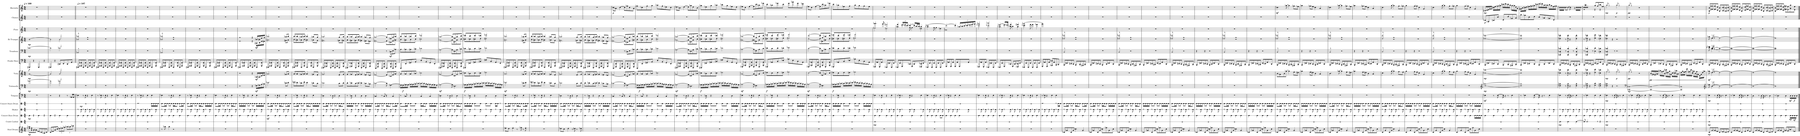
**kern	**dynam	**kern	**dynam	**kern	**dynam	**kern	**dynam	**kern	**kern	**dynam	**kern	**dynam	**kern	**dynam	**kern	**dynam	**kern	**dynam	**kern	**dynam	**kern	**kern	**dynam	**kern	**dynam
*part14	*part14	*part13	*part13	*part12	*part12	*part11	*part11	*part10	*part9	*part9	*part8	*part8	*part7	*part7	*part6	*part6	*part5	*part5	*part4	*part4	*part3	*part2	*part2	*part1	*part1
*staff14	*staff14	*staff13	*staff13	*staff12	*staff12	*staff11	*staff11	*staff10	*staff9	*staff9	*staff8	*staff8	*staff7	*staff7	*staff6	*staff6	*staff5	*staff5	*staff4	*staff4	*staff3	*staff2	*staff2	*staff1	*staff1
*I"Steel Drums	*	*I"Crash Cymbal	*	*I"Concert Bass Drum	*	*I"Shaker	*	*I"Concert Snare Drum	*I"Timpani	*	*I"Violoncello	*	*I"Viola	*	*I"Fender Bass	*	*I"Trombone	*	*I"Bb Trumpet	*	*I"Flute	*I"Chimes	*	*I"Marimba	*
*I'St. Dr.	*	*I'Cr. Cym.	*	*I'Con. BD	*	*I'Sh.	*	*I'Con. Sn.	*I'Timp.	*	*I'Vc.	*	*I'Vla.	*	*	*	*I'Tbn.	*	*I'Bb Tpt.	*	*I'Fl.	*I'Cme.	*	*I'Mrm.	*
*	*	*stria1	*	*stria1	*	*stria1	*	*stria1	*	*	*	*	*	*	*	*	*	*	*	*	*	*	*	*	*
*clefG2	*	*clefX	*	*clefX	*	*clefX	*	*clefX	*clefF4	*	*clefF4	*	*clefG2	*	*clefF4	*	*clefF4	*	*clefG2	*	*clefG2	*clefG2	*	*clefG2	*
*	*	*	*	*	*	*	*	*	*	*	*	*	*	*	*	*	*	*	*Trd1c2	*	*	*	*	*	*
*k[]	*	*k[]	*	*k[]	*	*k[]	*	*k[]	*k[]	*	*k[]	*	*k[]	*	*k[]	*	*k[]	*	*k[]	*	*k[]	*k[]	*	*k[]	*
*M4/4	*	*M4/4	*	*M4/4	*	*M4/4	*	*M4/4	*M4/4	*	*M4/4	*	*M4/4	*	*M4/4	*	*M4/4	*	*M4/4	*	*M4/4	*M4/4	*	*M4/4	*
*MM168	*	*MM168	*	*MM168	*	*MM168	*	*MM168	*MM168	*	*MM168	*	*MM168	*	*MM168	*	*MM168	*	*MM168	*	*MM168	*MM168	*	*MM168	*
=1	=1	=1	=1	=1	=1	=1	=1	=1	=1	=1	=1	=1	=1	=1	=1	=1	=1	=1	=1	=1	=1	=1	=1	=1	=1
!	!LO:DY:b	!	!	!	!LO:DY:b	!	!	!	!	!	!	!LO:DY:b	!	!LO:DY:b	!	!LO:DY:b	!	!LO:DY:b	!	!LO:DY:b	!	!	!	!	!
8ee-X\ 8aa-X\L	mp	1r	.	4BBB\	mp	1r	.	1r	1r	.	[1a-X	mp	[1a	mp	4DDD#X'/	f	[1d-X	mp	[1b	mp	1r	1r	.	1r	.
8a\ 8ee-\	.	.	.	.	.	.	.	.	.	.	.	.	.	.	.	.	.	.	.	.	.	.	.	.	.
8a\	.	.	.	4r	.	.	.	.	.	.	.	.	.	.	4r	.	.	.	.	.	.	.	.	.	.
8a-X\J	.	.	.	.	.	.	.	.	.	.	.	.	.	.	.	.	.	.	.	.	.	.	.	.	.
8e-X/L	.	.	.	4BBB\	.	.	.	.	.	.	.	.	.	.	4DDD#'/	.	.	.	.	.	.	.	.	.	.
8c-X/	.	.	.	.	.	.	.	.	.	.	.	.	.	.	.	.	.	.	.	.	.	.	.	.	.
8A-X/	.	.	.	4r	.	.	.	.	.	.	.	.	.	.	4r	.	.	.	.	.	.	.	.	.	.
8c-/J	.	.	.	.	.	.	.	.	.	.	.	.	.	.	.	.	.	.	.	.	.	.	.	.	.
=2	=2	=2	=2	=2	=2	=2	=2	=2	=2	=2	=2	=2	=2	=2	=2	=2	=2	=2	=2	=2	=2	=2	=2	=2	=2
8c/L	.	1r	.	4BBB\	.	1r	.	1r	2r	.	2a-\]	.	2a/]	.	4DDD#X'/	.	2d-\]	.	2b\]	.	1r	1r	.	1r	.
8e-X/	.	.	.	.	.	.	.	.	.	.	.	.	.	.	.	.	.	.	.	.	.	.	.	.	.
8a/	.	.	.	4r	.	.	.	.	.	.	.	.	.	.	4r	.	.	.	.	.	.	.	.	.	.
8cc/J	.	.	.	.	.	.	.	.	.	.	.	.	.	.	.	.	.	.	.	.	.	.	.	.	.
*Xbrackettup	*	*	*	*	*	*	*	*	*	*	*	*	*	*	*	*	*	*	*	*	*	*	*	*	*
12dd-X\L	.	.	.	4BBB\	.	.	.	.	4r	.	2a-X\	.	2a/	.	8DD#X'/L	.	2d-X\	.	2b\	.	.	.	.	.	.
12ee-X\	.	.	.	.	.	.	.	.	.	.	.	.	.	.	.	.	.	.	.	.	.	.	.	.	.
.	.	.	.	.	.	.	.	.	.	.	.	.	.	.	8EE'/	.	.	.	.	.	.	.	.	.	.
12gg-X\J	.	.	.	.	.	.	.	.	.	.	.	.	.	.	.	.	.	.	.	.	.	.	.	.	.
12aa-X\L	.	.	.	4BBB\	.	.	.	.	8r	.	.	.	.	.	8DD#'/	.	.	.	.	.	.	.	.	.	.
12aan\	.	.	.	.	.	.	.	.	.	.	.	.	.	.	.	.	.	.	.	.	.	.	.	.	.
.	.	.	.	.	.	.	.	.	16AA-X/LL	.	.	.	.	.	8AA'/J	.	.	.	.	.	.	.	.	.	.
12ccc-X\J	.	.	.	.	.	.	.	.	.	.	.	.	.	.	.	.	.	.	.	.	.	.	.	.	.
.	.	.	.	.	.	.	.	.	16AA-/JJ	.	.	.	.	.	.	.	.	.	.	.	.	.	.	.	.
=3||	=3||	=3||	=3||	=3||	=3||	=3||	=3||	=3||	=3||	=3||	=3||	=3||	=3||	=3||	=3||	=3||	=3||	=3||	=3||	=3||	=3||	=3||	=3||	=3||	=3||
*	*	*	*	*	*	*	*	*	*	*	*	*	*	*	*	*	*	*	*	*	*	*	*	*MM187	*
*	*	*	*	*	*	*	*	*	*	*	*	*	*	*	*	*	*	*	*^	*	*	*	*	*	*
1r	.	1r	.	4BBB\	.	8r	.	1r	4E-X\	.	1r	.	1r	.	8DDD#X'/L	.	2AA-X^^/	.	2bb-X^^/	2b-X^^/	.	1r	1r	.	1r	.
!	!	!	!	!	!	!	!LO:DY:a	!	!	!	!	!	!	!	!	!	!	!	!	!	!	!	!	!	!	!
.	.	.	.	.	.	8F\	mp	.	.	.	.	.	.	.	8GGG#X/' 8GG#X/'	.	.	.	.	.	.	.	.	.	.	.
.	.	.	.	4BBB\	.	8r	.	.	8r	.	.	.	.	.	8DDD#'/	.	.	.	.	.	.	.	.	.	.	.
.	.	.	.	.	.	8F\	.	.	8E-\	.	.	.	.	.	8GGG#/' 8GG#/'J	.	.	.	.	.	.	.	.	.	.	.
.	.	.	.	4BBB\	.	8r	.	.	4r	.	.	.	.	.	8DDD#'/L	.	2r	.	2r	2r	.	.	.	.	.	.
.	.	.	.	.	.	8F\	.	.	.	.	.	.	.	.	8GGG#/' 8GG#/'	.	.	.	.	.	.	.	.	.	.	.
.	.	.	.	4BBB\	.	8r	.	.	4E-\	.	.	.	.	.	8DDD#'/	.	.	.	.	.	.	.	.	.	.	.
.	.	.	.	.	.	8F\	.	.	.	.	.	.	.	.	8GGG#/' 8GG#/'J	.	.	.	.	.	.	.	.	.	.	.
*	*	*	*	*	*	*	*	*	*	*	*	*	*	*	*	*	*	*	*v	*v	*	*	*	*	*	*
=4	=4	=4	=4	=4	=4	=4	=4	=4	=4	=4	=4	=4	=4	=4	=4	=4	=4	=4	=4	=4	=4	=4	=4	=4	=4
1r	.	1r	.	4BBB\	.	8r	.	1r	8r	.	1r	.	1r	.	8DDD#X'/L	.	1r	.	1r	.	1r	1r	.	1r	.
.	.	.	.	.	.	8F\	.	.	8E-X\	.	.	.	.	.	8GGG#X/' 8GG#X/'	.	.	.	.	.	.	.	.	.	.
.	.	.	.	4BBB\	.	8r	.	.	8r	.	.	.	.	.	8DDD#'/	.	.	.	.	.	.	.	.	.	.
.	.	.	.	.	.	8F\	.	.	8E-\	.	.	.	.	.	8GGG#/' 8GG#/'J	.	.	.	.	.	.	.	.	.	.
.	.	.	.	4BBB\	.	8r	.	.	4r	.	.	.	.	.	8DDD#'/L	.	.	.	.	.	.	.	.	.	.
.	.	.	.	.	.	8F\	.	.	.	.	.	.	.	.	8GGG#/' 8GG#/'	.	.	.	.	.	.	.	.	.	.
.	.	.	.	4BBB\	.	8r	.	.	4E-\	.	.	.	.	.	8DDD#'/	.	.	.	.	.	.	.	.	.	.
.	.	.	.	.	.	8F\	.	.	.	.	.	.	.	.	8GGG#/' 8GG#/'J	.	.	.	.	.	.	.	.	.	.
=5	=5	=5	=5	=5	=5	=5	=5	=5	=5	=5	=5	=5	=5	=5	=5	=5	=5	=5	=5	=5	=5	=5	=5	=5	=5
1r	.	1r	.	4BBB\	.	8r	.	1r	4E-X\	.	1r	.	1r	.	8DDD#X'/L	.	1r	.	1r	.	1r	1r	.	1r	.
.	.	.	.	.	.	8F\	.	.	.	.	.	.	.	.	8GGG#X/' 8GG#X/'	.	.	.	.	.	.	.	.	.	.
.	.	.	.	4BBB\	.	8r	.	.	8r	.	.	.	.	.	8DDD#'/	.	.	.	.	.	.	.	.	.	.
.	.	.	.	.	.	8F\	.	.	8E-\	.	.	.	.	.	8GGG#/' 8GG#/'J	.	.	.	.	.	.	.	.	.	.
.	.	.	.	4BBB\	.	8r	.	.	4r	.	.	.	.	.	8DDD#'/L	.	.	.	.	.	.	.	.	.	.
.	.	.	.	.	.	8F\	.	.	.	.	.	.	.	.	8GGG#/' 8GG#/'	.	.	.	.	.	.	.	.	.	.
.	.	.	.	4BBB\	.	8r	.	.	4E-\	.	.	.	.	.	8DDD#'/	.	.	.	.	.	.	.	.	.	.
.	.	.	.	.	.	8F\	.	.	.	.	.	.	.	.	8GGG#/' 8GG#/'J	.	.	.	.	.	.	.	.	.	.
=6	=6	=6	=6	=6	=6	=6	=6	=6	=6	=6	=6	=6	=6	=6	=6	=6	=6	=6	=6	=6	=6	=6	=6	=6	=6
1r	.	1r	.	4BBB\	.	8r	.	2.r	8r	.	1r	.	1r	.	8DDD#X'/L	.	1r	.	1r	.	1r	1r	.	1r	.
.	.	.	.	.	.	8F\	.	.	8E-X\	.	.	.	.	.	8GGG#X/' 8GG#X/'	.	.	.	.	.	.	.	.	.	.
.	.	.	.	4BBB\	.	8r	.	.	4r	.	.	.	.	.	8DDD#'/	.	.	.	.	.	.	.	.	.	.
.	.	.	.	.	.	8F\	.	.	.	.	.	.	.	.	8GGG#/' 8GG#/'J	.	.	.	.	.	.	.	.	.	.
.	.	.	.	4BBB\	.	8r	.	.	4E-\	.	.	.	.	.	8DDD#'/L	.	.	.	.	.	.	.	.	.	.
.	.	.	.	.	.	8F\	.	.	.	.	.	.	.	.	8GGG#/' 8GG#/'	.	.	.	.	.	.	.	.	.	.
.	.	.	.	4BBB\	.	8r	.	16CC\LL	4E-\	.	.	.	.	.	8DDD#'/	.	.	.	.	.	.	.	.	.	.
.	.	.	.	.	.	.	.	16CC\	.	.	.	.	.	.	.	.	.	.	.	.	.	.	.	.	.
.	.	.	.	.	.	8F\	.	16CC\	.	.	.	.	.	.	8GGG#/' 8GG#/'J	.	.	.	.	.	.	.	.	.	.
.	.	.	.	.	.	.	.	16CC\JJ	.	.	.	.	.	.	.	.	.	.	.	.	.	.	.	.	.
=7	=7	=7	=7	=7	=7	=7	=7	=7	=7	=7	=7	=7	=7	=7	=7	=7	=7	=7	=7	=7	=7	=7	=7	=7	=7
*	*	*	*	*	*	*	*	*	*	*	*	*	*	*	*	*	*	*	*^	*	*	*	*	*	*
8r	.	1r	.	4BBB\	.	8r	.	8CC\L	4E-X\	.	1r	.	1r	.	8DDD#X'/L	.	2AA-X^^/	.	2bb-X^^/	2b-X^^/	.	1r	1r	.	1r	.
8aa-X'\	.	.	.	.	.	8F\	.	16CC\L	.	.	.	.	.	.	8GGG#X/' 8GG#X/'	.	.	.	.	.	.	.	.	.	.	.
.	.	.	.	.	.	.	.	16CC\JJ	.	.	.	.	.	.	.	.	.	.	.	.	.	.	.	.	.	.
4aa-'\	.	.	.	4BBB\	.	8r	.	8CC\L	8r	.	.	.	.	.	8DDD#'/	.	.	.	.	.	.	.	.	.	.	.
.	.	.	.	.	.	8F\	.	8CC\J	8E-\	.	.	.	.	.	8GGG#/' 8GG#/'J	.	.	.	.	.	.	.	.	.	.	.
2r	.	.	.	4BBB\	.	8r	.	16CC\LL	4r	.	.	.	.	.	8DDD#'/L	.	2r	.	2r	2r	.	.	.	.	.	.
.	.	.	.	.	.	.	.	16CC\J	.	.	.	.	.	.	.	.	.	.	.	.	.	.	.	.	.	.
.	.	.	.	.	.	8F\	.	8CC\J	.	.	.	.	.	.	8GGG#/' 8GG#/'	.	.	.	.	.	.	.	.	.	.	.
.	.	.	.	4BBB\	.	8r	.	8CC\L	4E-\	.	.	.	.	.	8DDD#'/	.	.	.	.	.	.	.	.	.	.	.
.	.	.	.	.	.	8F\	.	16CC\L	.	.	.	.	.	.	8GGG#/' 8GG#/'J	.	.	.	.	.	.	.	.	.	.	.
.	.	.	.	.	.	.	.	16CC\JJ	.	.	.	.	.	.	.	.	.	.	.	.	.	.	.	.	.	.
*	*	*	*	*	*	*	*	*	*	*	*	*	*	*	*	*	*	*	*v	*v	*	*	*	*	*	*
=8	=8	=8	=8	=8	=8	=8	=8	=8	=8	=8	=8	=8	=8	=8	=8	=8	=8	=8	=8	=8	=8	=8	=8	=8	=8
1r	.	1r	.	4BBB\	.	8r	.	8CC\L	8r	.	1r	.	1r	.	8DDD#X'/L	.	1r	.	1r	.	1r	1r	.	1r	.
.	.	.	.	.	.	8F\	.	16CC\L	8E-X\	.	.	.	.	.	8GGG#X/' 8GG#X/'	.	.	.	.	.	.	.	.	.	.
.	.	.	.	.	.	.	.	16CC\JJ	.	.	.	.	.	.	.	.	.	.	.	.	.	.	.	.	.
.	.	.	.	4BBB\	.	8r	.	8CC\L	8r	.	.	.	.	.	8DDD#'/	.	.	.	.	.	.	.	.	.	.
.	.	.	.	.	.	8F\	.	8CC\J	8E-\	.	.	.	.	.	8GGG#/' 8GG#/'J	.	.	.	.	.	.	.	.	.	.
.	.	.	.	4BBB\	.	8r	.	16CC\LL	4r	.	.	.	.	.	8DDD#'/L	.	.	.	.	.	.	.	.	.	.
.	.	.	.	.	.	.	.	16CC\J	.	.	.	.	.	.	.	.	.	.	.	.	.	.	.	.	.
.	.	.	.	.	.	8F\	.	8CC\J	.	.	.	.	.	.	8GGG#/' 8GG#/'	.	.	.	.	.	.	.	.	.	.
.	.	.	.	4BBB\	.	8r	.	16CC\LL	4E-\	.	.	.	.	.	8DDD#'/	.	.	.	.	.	.	.	.	.	.
.	.	.	.	.	.	.	.	16CC\	.	.	.	.	.	.	.	.	.	.	.	.	.	.	.	.	.
.	.	.	.	.	.	8F\	.	16CC\	.	.	.	.	.	.	8GGG#/' 8GG#/'J	.	.	.	.	.	.	.	.	.	.
.	.	.	.	.	.	.	.	16CC\JJ	.	.	.	.	.	.	.	.	.	.	.	.	.	.	.	.	.
=9	=9	=9	=9	=9	=9	=9	=9	=9	=9	=9	=9	=9	=9	=9	=9	=9	=9	=9	=9	=9	=9	=9	=9	=9	=9
1r	.	1r	.	4BBB\	.	8r	.	8CC\L	4E-X\	.	1r	.	1r	.	8DDD#X'/L	.	1r	.	1r	.	1r	1r	.	1r	.
.	.	.	.	.	.	8F\	.	16CC\L	.	.	.	.	.	.	8GGG#X/' 8GG#X/'	.	.	.	.	.	.	.	.	.	.
.	.	.	.	.	.	.	.	16CC\JJ	.	.	.	.	.	.	.	.	.	.	.	.	.	.	.	.	.
.	.	.	.	4BBB\	.	8r	.	8CC\L	8r	.	.	.	.	.	8DDD#'/	.	.	.	.	.	.	.	.	.	.
.	.	.	.	.	.	8F\	.	8CC\J	8E-\	.	.	.	.	.	8GGG#/' 8GG#/'J	.	.	.	.	.	.	.	.	.	.
.	.	.	.	4BBB\	.	8r	.	8CC\L	4r	.	.	.	.	.	8DDD#'/L	.	.	.	.	.	.	.	.	.	.
.	.	.	.	.	.	8F\	.	8CC\J	.	.	.	.	.	.	8GGG#/' 8GG#/'	.	.	.	.	.	.	.	.	.	.
.	.	.	.	4BBB\	.	8r	.	16CC\LL	4E-'\	.	.	.	.	.	8DDD#'/	.	.	.	.	.	.	.	.	.	.
.	.	.	.	.	.	.	.	16CC\J	.	.	.	.	.	.	.	.	.	.	.	.	.	.	.	.	.
.	.	.	.	.	.	8F\	.	8CC\J	.	.	.	.	.	.	8GGG#/' 8GG#/'J	.	.	.	.	.	.	.	.	.	.
=10	=10	=10	=10	=10	=10	=10	=10	=10	=10	=10	=10	=10	=10	=10	=10	=10	=10	=10	=10	=10	=10	=10	=10	=10	=10
*	*	*	*	*	*	*	*	*	*	*	*	*	*	*	*	*	*	*	*^	*	*	*	*	*	*
1r	.	1r	.	4BBB\	.	8r	.	16CC\LL	8r	.	2r	.	2r	.	8DDD#X'/L	.	1r	.	2r	2r	.	1r	1r	.	1r	.
.	.	.	.	.	.	.	.	16CC\	.	.	.	.	.	.	.	.	.	.	.	.	.	.	.	.	.	.
.	.	.	.	.	.	8F\	.	16CC\	8E-X\	.	.	.	.	.	8GGG#X/' 8GG#X/'	.	.	.	.	.	.	.	.	.	.	.
.	.	.	.	.	.	.	.	16CC\JJ	.	.	.	.	.	.	.	.	.	.	.	.	.	.	.	.	.	.
.	.	.	.	4BBB\	.	8r	.	8CC\L	4r	.	.	.	.	.	8DDD#'/	.	.	.	.	.	.	.	.	.	.	.
.	.	.	.	.	.	8F\	.	8CC\J	.	.	.	.	.	.	8GGG#/' 8GG#/'J	.	.	.	.	.	.	.	.	.	.	.
.	.	.	.	4BBB\	.	8r	.	8CC\L	4E-\	.	4r	.	4r	.	8DDD#'/L	.	.	.	4r	4r	.	.	.	.	.	.
.	.	.	.	.	.	8F\	.	8CC\J	.	.	.	.	.	.	8GGG#/' 8GG#/'	.	.	.	.	.	.	.	.	.	.	.
!	!	!	!	!	!	!	!	!	!	!	!	!LO:DY:b	!	!LO:DY:b	!	!	!	!	!	!	!LO:DY:b	!	!	!	!	!
.	.	.	.	4BBB\	.	8r	.	16CC\LL	4E-\	.	16E-X\LL	mf	16A-X/LL	mf	8DDD#'/	.	.	.	16b-X/LL	16A#X\LL	mf	.	.	.	.	.
.	.	.	.	.	.	.	.	16CC\	.	.	16F-X\	.	16An/	.	.	.	.	.	16bn/	16B\	.	.	.	.	.	.
.	.	.	.	.	.	8F\	.	16CC\	.	.	16A\	.	16d/	.	8GGG#/' 8GG#/'J	.	.	.	16ee/	16e\	.	.	.	.	.	.
.	.	.	.	.	.	.	.	16CC\JJ	.	.	16B-X\JJ	.	16e-X/JJ	.	.	.	.	.	16ff/JJ	16e#X\JJ	.	.	.	.	.	.
=11	=11	=11	=11	=11	=11	=11	=11	=11	=11	=11	=11	=11	=11	=11	=11	=11	=11	=11	=11	=11	=11	=11	=11	=11	=11	=11
!	!	!	!	!	!LO:DY:b	!	!	!	!	!	!	!	!	!	!	!	!	!	!	!	!	!	!	!	!	!
1r	.	1r	.	4BBB\	mf	8r	.	8CC\L	4E-X\	.	2.e-X\	.	2.a-X/	.	8DDD#X'/L	.	1r	.	2.bb-X/	2.a#X\	.	1r	1r	.	1r	.
.	.	.	.	.	.	8F\	.	16CC\L	.	.	.	.	.	.	8GGG#X/' 8GG#X/'	.	.	.	.	.	.	.	.	.	.	.
.	.	.	.	.	.	.	.	16CC\JJ	.	.	.	.	.	.	.	.	.	.	.	.	.	.	.	.	.	.
.	.	.	.	4BBB\	.	8r	.	8CC\L	8r	.	.	.	.	.	8DDD#'/	.	.	.	.	.	.	.	.	.	.	.
.	.	.	.	.	.	8F\	.	8CC\J	8E-\	.	.	.	.	.	8GGG#/' 8GG#/'J	.	.	.	.	.	.	.	.	.	.	.
.	.	.	.	4BBB\	.	8r	.	16CC\LL	4r	.	.	.	.	.	8DDD#'/L	.	.	.	.	.	.	.	.	.	.	.
.	.	.	.	.	.	.	.	16CC\J	.	.	.	.	.	.	.	.	.	.	.	.	.	.	.	.	.	.
.	.	.	.	.	.	8F\	.	8CC\J	.	.	.	.	.	.	8GGG#/' 8GG#/'	.	.	.	.	.	.	.	.	.	.	.
.	.	.	.	4BBB\	.	8r	.	8CC\L	4E-\	.	8d-X\L	.	8g-X/L	.	8DDD#'/	.	.	.	8aa-X/L	8g#X\L	.	.	.	.	.	.
.	.	.	.	.	.	8F\	.	16CC\L	.	.	8e-\J	.	8a-/J	.	8GGG#/' 8GG#/'J	.	.	.	8bb-/J	8a#\J	.	.	.	.	.	.
.	.	.	.	.	.	.	.	16CC\JJ	.	.	.	.	.	.	.	.	.	.	.	.	.	.	.	.	.	.
=12	=12	=12	=12	=12	=12	=12	=12	=12	=12	=12	=12	=12	=12	=12	=12	=12	=12	=12	=12	=12	=12	=12	=12	=12	=12	=12
1r	.	1r	.	4BBB\	.	8r	.	8CC\L	8r	.	8f-X\L	.	8a/L	.	8DDD#X'/L	.	1r	.	8bb/L	8b\L	.	1r	1r	.	1r	.
.	.	.	.	.	.	8F\	.	16CC\L	8E-X\	.	8e-X\	.	8a-X/	.	8GGG#X/' 8GG#X/'	.	.	.	8bb-X/	8a#X\	.	.	.	.	.	.
.	.	.	.	.	.	.	.	16CC\JJ	.	.	.	.	.	.	.	.	.	.	.	.	.	.	.	.	.	.
.	.	.	.	4BBB\	.	8r	.	8CC\L	8r	.	8d-X\	.	8g-X/	.	8DDD#'/	.	.	.	8aa-X/	8a-X\	.	.	.	.	.	.
.	.	.	.	.	.	8F\	.	8CC\J	8E-\	.	8f-\J	.	8an/J	.	8GGG#/' 8GG#/'J	.	.	.	8bbn/J	8b\J	.	.	.	.	.	.
.	.	.	.	4BBB\	.	8r	.	16CC\LL	4r	.	4e-\	.	4a-X/	.	8DDD#'/L	.	.	.	4bb-X/	4a#X\	.	.	.	.	.	.
.	.	.	.	.	.	.	.	16CC\J	.	.	.	.	.	.	.	.	.	.	.	.	.	.	.	.	.	.
.	.	.	.	.	.	8F\	.	8CC\J	.	.	.	.	.	.	8GGG#/' 8GG#/'	.	.	.	.	.	.	.	.	.	.	.
.	.	.	.	4BBB\	.	8r	.	16CC\LL	4E-\	.	8dn\L	.	8gn/L	.	8DDD#'/	.	.	.	8aan/L	8an\L	.	.	.	.	.	.
.	.	.	.	.	.	.	.	16CC\	.	.	.	.	.	.	.	.	.	.	.	.	.	.	.	.	.	.
.	.	.	.	.	.	8F\	.	16CC\	.	.	8c\J	.	8f/J	.	8GGG#/' 8GG#/'J	.	.	.	8gg/J	8g\J	.	.	.	.	.	.
.	.	.	.	.	.	.	.	16CC\JJ	.	.	.	.	.	.	.	.	.	.	.	.	.	.	.	.	.	.
=13	=13	=13	=13	=13	=13	=13	=13	=13	=13	=13	=13	=13	=13	=13	=13	=13	=13	=13	=13	=13	=13	=13	=13	=13	=13	=13
1r	.	1r	.	4BBB\	.	8r	.	8CC\L	4D-X\	.	2.d-X\	.	2.g-X/	.	8CCC#X'/L	.	1r	.	2.aa-X/	2.g#X\	.	1r	1r	.	1r	.
.	.	.	.	.	.	8F\	.	16CC\L	.	.	.	.	.	.	8FFF#X/' 8FF#X/'	.	.	.	.	.	.	.	.	.	.	.
.	.	.	.	.	.	.	.	16CC\JJ	.	.	.	.	.	.	.	.	.	.	.	.	.	.	.	.	.	.
.	.	.	.	4BBB\	.	8r	.	8CC\L	8r	.	.	.	.	.	8CCC#'/	.	.	.	.	.	.	.	.	.	.	.
.	.	.	.	.	.	8F\	.	8CC\J	8D-\	.	.	.	.	.	8FFF#/' 8FF#/'J	.	.	.	.	.	.	.	.	.	.	.
.	.	.	.	4BBB\	.	8r	.	8CC\L	4r	.	.	.	.	.	8CCC#'/L	.	.	.	.	.	.	.	.	.	.	.
.	.	.	.	.	.	8F\	.	8CC\J	.	.	.	.	.	.	8FFF#/' 8FF#/'	.	.	.	.	.	.	.	.	.	.	.
.	.	.	.	4BBB\	.	8r	.	16CC\LL	4D-\	.	8c\L	.	8f/L	.	8CCC#'/	.	.	.	8gg/L	8gn\L	.	.	.	.	.	.
.	.	.	.	.	.	.	.	16CC\J	.	.	.	.	.	.	.	.	.	.	.	.	.	.	.	.	.	.
.	.	.	.	.	.	8F\	.	8CC\J	.	.	8d-\J	.	8g-/J	.	8FFF#/' 8FF#/'J	.	.	.	8aa-/J	8g#X\J	.	.	.	.	.	.
=14	=14	=14	=14	=14	=14	=14	=14	=14	=14	=14	=14	=14	=14	=14	=14	=14	=14	=14	=14	=14	=14	=14	=14	=14	=14	=14
1r	.	1r	.	4BBB\	.	8r	.	16CC\LL	8r	.	8d\L	.	8g/L	.	8CCC#X'/L	.	1r	.	8aa/L	8a\L	.	1r	1r	.	1r	.
.	.	.	.	.	.	.	.	16CC\	.	.	.	.	.	.	.	.	.	.	.	.	.	.	.	.	.	.
.	.	.	.	.	.	8F\	.	16CC\	8D-X\	.	8d-X\	.	8g-X/	.	8FFF#X/' 8FF#X/'	.	.	.	8aa-X/	8g#X\	.	.	.	.	.	.
.	.	.	.	.	.	.	.	16CC\JJ	.	.	.	.	.	.	.	.	.	.	.	.	.	.	.	.	.	.
.	.	.	.	4BBB\	.	8r	.	8CC\L	4r	.	8c\	.	8f/	.	8CCC#'/	.	.	.	8gg/	8gn\	.	.	.	.	.	.
.	.	.	.	.	.	8F\	.	8CC\J	.	.	8dn\J	.	8gn/J	.	8FFF#/' 8FF#/'J	.	.	.	8aan/J	8a\J	.	.	.	.	.	.
.	.	.	.	4BBB\	.	8r	.	8CC\L	4D-\	.	4d-X\	.	4g-X/	.	8CCC#'/L	.	.	.	4aa-X/	4g#X\	.	.	.	.	.	.
.	.	.	.	.	.	8F\	.	8CC\J	.	.	.	.	.	.	8FFF#/' 8FF#/'	.	.	.	.	.	.	.	.	.	.	.
.	.	.	.	4BBB\	.	8r	.	16CC\LL	4D-\	.	8c-X\L	.	8f-X/L	.	8CCC#'/	.	.	.	8gg-X/L	8f#X\L	.	.	.	.	.	.
.	.	.	.	.	.	.	.	16CC\	.	.	.	.	.	.	.	.	.	.	.	.	.	.	.	.	.	.
.	.	.	.	.	.	8F\	.	16CC\	.	.	8B-X\J	.	8e-X/J	.	8FFF#/' 8FF#/'J	.	.	.	8ff/J	8e#X\J	.	.	.	.	.	.
.	.	.	.	.	.	.	.	16CC\JJ	.	.	.	.	.	.	.	.	.	.	.	.	.	.	.	.	.	.
=15	=15	=15	=15	=15	=15	=15	=15	=15	=15	=15	=15	=15	=15	=15	=15	=15	=15	=15	=15	=15	=15	=15	=15	=15	=15	=15
1r	.	1r	.	4BBB\	.	8r	.	8CC\L	4C-X/	.	[2c-X\	.	[2f-X/	.	8BBBB'/L	.	2r	.	[2gg-X/	[2f#X\	.	1r	1r	.	1r	.
.	.	.	.	.	.	8F\	.	16CC\L	.	.	.	.	.	.	8EEE/' 8EE/'	.	.	.	.	.	.	.	.	.	.	.
.	.	.	.	.	.	.	.	16CC\JJ	.	.	.	.	.	.	.	.	.	.	.	.	.	.	.	.	.	.
.	.	.	.	4BBB\	.	8r	.	8CC\L	8r	.	.	.	.	.	8BBBB'/	.	.	.	.	.	.	.	.	.	.	.
.	.	.	.	.	.	8F\	.	8CC\J	8C-/	.	.	.	.	.	8EEE/' 8EE/'J	.	.	.	.	.	.	.	.	.	.	.
.	.	.	.	4BBB\	.	8r	.	16CC\LL	4r	.	8c-\]	.	8f-/L]	.	8BBBB'/L	.	8r	.	8gg-/L]	8f#\L]	.	.	.	.	.	.
.	.	.	.	.	.	.	.	16CC\J	.	.	.	.	.	.	.	.	.	.	.	.	.	.	.	.	.	.
!	!	!	!	!	!	!	!	!	!	!	!	!	!	!	!	!	!	!LO:DY:b	!	!	!	!	!	!	!	!
.	.	.	.	.	.	8F\	.	8CC\J	.	.	[4.F-X\	.	8c-X/	.	8EEE/' 8EE/'	.	8C-X\L	mf	8dd-X/	8c#X\	.	.	.	.	.	.
.	.	.	.	4BBB\	.	8r	.	8CC\L	4C-/	.	.	.	8f-/	.	8BBBB'/	.	8E\	.	8gg-/	8f#\	.	.	.	.	.	.
.	.	.	.	.	.	8F\	.	16CC\L	.	.	.	.	8a-X/J	.	8EEE/' 8EE/'J	.	8A-X\J	.	8bb-X/J	8a#X\J	.	.	.	.	.	.
.	.	.	.	.	.	.	.	16CC\JJ	.	.	.	.	.	.	.	.	.	.	.	.	.	.	.	.	.	.
=16	=16	=16	=16	=16	=16	=16	=16	=16	=16	=16	=16	=16	=16	=16	=16	=16	=16	=16	=16	=16	=16	=16	=16	=16	=16	=16
1r	.	1r	.	4BBB\	.	8r	.	8CC\L	8r	.	16F-\LL]	.	8a/L	.	8BBBB'/L	.	8A\L	.	8bb/L	8b\L	.	1r	1r	.	1r	.
!	!	!	!	!	!	!	!	!	!	!	!	!LO:DY:b	!	!	!	!	!	!	!	!	!	!	!	!	!	!
.	.	.	.	.	.	.	.	.	.	.	16Fn\	f	.	.	.	.	.	.	.	.	.	.	.	.	.	.
.	.	.	.	.	.	8F\	.	16CC\L	8C-X/	.	16G-X\	.	8a-X/	.	8EE'/	.	8A-X\	.	8bb-X/	8a#X\	.	.	.	.	.	.
.	.	.	.	.	.	.	.	16CC\JJ	.	.	16Gn\JJ	.	.	.	.	.	.	.	.	.	.	.	.	.	.	.
.	.	.	.	4BBB\	.	8r	.	8CC\L	4r	.	16A-X\LL	.	8an/	.	8GG#X'/	.	8An\	.	8bbn/	8b\	.	.	.	.	.	.
.	.	.	.	.	.	.	.	.	.	.	16An\	.	.	.	.	.	.	.	.	.	.	.	.	.	.	.
.	.	.	.	.	.	8F\	.	8CC\J	.	.	16B-X\	.	8b-X/J	.	8BB'/J	.	8B-X\J	.	8ccc/J	8cc\J	.	.	.	.	.	.
.	.	.	.	.	.	.	.	.	.	.	16c-X\JJ	.	.	.	.	.	.	.	.	.	.	.	.	.	.	.
.	.	.	.	4BBB\	.	8r	.	16CC\LL	4C-/	.	16cn\LL	.	2cc-X\	.	8E'/L	.	2c-X\	.	2ddd-X/	2cc#X\	.	.	.	.	.	.
.	.	.	.	.	.	.	.	16CC\J	.	.	16c-X\	.	.	.	.	.	.	.	.	.	.	.	.	.	.	.
.	.	.	.	.	.	8F\	.	8CC\J	.	.	16B-\	.	.	.	8BB'/	.	.	.	.	.	.	.	.	.	.	.
.	.	.	.	.	.	.	.	.	.	.	16A\JJ	.	.	.	.	.	.	.	.	.	.	.	.	.	.	.
.	.	.	.	4BBB\	.	8r	.	16CC\LL	4C-/	.	16A-X\LL	.	.	.	8GG#'/	.	.	.	.	.	.	.	.	.	.	.
.	.	.	.	.	.	.	.	16CC\	.	.	16G\	.	.	.	.	.	.	.	.	.	.	.	.	.	.	.
.	.	.	.	.	.	8F\	.	16CC\	.	.	16G-X\	.	.	.	8EE'/J	.	.	.	.	.	.	.	.	.	.	.
.	.	.	.	.	.	.	.	16CC\JJ	.	.	16F\JJ	.	.	.	.	.	.	.	.	.	.	.	.	.	.	.
=17	=17	=17	=17	=17	=17	=17	=17	=17	=17	=17	=17	=17	=17	=17	=17	=17	=17	=17	=17	=17	=17	=17	=17	=17	=17	=17
!	!	!	!	!	!	!	!	!	!	!	!	!LO:DY:b	!	!	!	!	!	!	!	!	!	!	!	!	!	!
1r	.	1r	.	4BBB\	.	8r	.	8CC\L	4D-X\	.	[2G-X\	mf	[2g-X/	.	8CCC#X'/L	.	[2G-X\	.	[2aa-X/	[2a-X\	.	1r	1r	.	1r	.
.	.	.	.	.	.	8F\	.	16CC\L	.	.	.	.	.	.	8FFF#X/' 8FF#X/'	.	.	.	.	.	.	.	.	.	.	.
.	.	.	.	.	.	.	.	16CC\JJ	.	.	.	.	.	.	.	.	.	.	.	.	.	.	.	.	.	.
.	.	.	.	4BBB\	.	8r	.	8CC\L	8r	.	.	.	.	.	8CCC#'/	.	.	.	.	.	.	.	.	.	.	.
.	.	.	.	.	.	8F\	.	8CC\J	8D-\	.	.	.	.	.	8FFF#/' 8FF#/'J	.	.	.	.	.	.	.	.	.	.	.
.	.	.	.	4BBB\	.	8r	.	8CC\L	4r	.	8G-\]	.	8g-/L]	.	8CCC#'/L	.	8G-\L]	.	8aa-/L]	8a-\L]	.	.	.	.	.	.
.	.	.	.	.	.	8F\	.	8CC\J	.	.	4.D-X\	.	8d-X/	.	8FFF#/' 8FF#/'	.	8D-X\	.	8ee-X/	8d#X\	.	.	.	.	.	.
.	.	.	.	4BBB\	.	8r	.	16CC\LL	4D-\	.	.	.	8g-/	.	8CCC#'/	.	8G-\	.	8aa-/	8a-\	.	.	.	.	.	.
.	.	.	.	.	.	.	.	16CC\J	.	.	.	.	.	.	.	.	.	.	.	.	.	.	.	.	.	.
.	.	.	.	.	.	8F\	.	8CC\J	.	.	.	.	8b-X/J	.	8FFF#/' 8FF#/'J	.	8B-X\J	.	8ccc/J	8cc\J	.	.	.	.	.	.
=18	=18	=18	=18	=18	=18	=18	=18	=18	=18	=18	=18	=18	=18	=18	=18	=18	=18	=18	=18	=18	=18	=18	=18	=18	=18	=18
!	!	!	!	!	!	!	!	!	!	!	!	!LO:DY:b	!	!	!	!	!	!	!	!	!	!	!	!	!	!
1r	.	1r	.	4BBB\	.	8r	.	16CC\LL	8r	.	16G-X\LL	f	8cc-X\L	.	8CCC#X'/L	.	8c-X\L	.	8ddd-X/L	8cc#X\L	.	1r	1r	.	1r	.
.	.	.	.	.	.	.	.	16CC\	.	.	16Gn\	.	.	.	.	.	.	.	.	.	.	.	.	.	.	.
.	.	.	.	.	.	8F\	.	16CC\	8D-X\	.	16A-X\	.	8b-X\	.	8FF#X'/	.	8B-X\	.	8ccc/	8ccn\	.	.	.	.	.	.
.	.	.	.	.	.	.	.	16CC\JJ	.	.	16An\JJ	.	.	.	.	.	.	.	.	.	.	.	.	.	.	.
.	.	.	.	4BBB\	.	8r	.	8CC\L	4r	.	16B-X\LL	.	8cc-\	.	8AA#X'/	.	8c-\	.	8ddd-/	8cc#X\	.	.	.	.	.	.
.	.	.	.	.	.	.	.	.	.	.	16c-X\	.	.	.	.	.	.	.	.	.	.	.	.	.	.	.
.	.	.	.	.	.	8F\	.	8CC\J	.	.	16cn\	.	8ccn\J	.	8C#X'/J	.	8cn\J	.	8dddn/J	8dd\J	.	.	.	.	.	.
.	.	.	.	.	.	.	.	.	.	.	16d-X\JJ	.	.	.	.	.	.	.	.	.	.	.	.	.	.	.
.	.	.	.	4BBB\	.	8r	.	8CC\L	4D-\	.	16dn\LL	.	2dd-X\	.	8F#X'/L	.	2d-X\	.	2eee-X/	2dd#X\	.	.	.	.	.	.
.	.	.	.	.	.	.	.	.	.	.	16d-X\	.	.	.	.	.	.	.	.	.	.	.	.	.	.	.
.	.	.	.	.	.	8F\	.	8CC\J	.	.	16c\	.	.	.	8C#'/	.	.	.	.	.	.	.	.	.	.	.
.	.	.	.	.	.	.	.	.	.	.	16c-X\JJ	.	.	.	.	.	.	.	.	.	.	.	.	.	.	.
.	.	.	.	4BBB\	.	8r	.	16CC\LL	4D-\	.	16B-\LL	.	.	.	8AA#'/	.	.	.	.	.	.	.	.	.	.	.
.	.	.	.	.	.	.	.	16CC\JJ	.	.	16A\	.	.	.	.	.	.	.	.	.	.	.	.	.	.	.
.	.	.	.	.	.	8F\	.	8r	.	.	16A-X\	.	.	.	8FF#'/J	.	.	.	.	.	.	.	.	.	.	.
.	.	.	.	.	.	.	.	.	.	.	16G\JJ	.	.	.	.	.	.	.	.	.	.	.	.	.	.	.
=19	=19	=19	=19	=19	=19	=19	=19	=19	=19	=19	=19	=19	=19	=19	=19	=19	=19	=19	=19	=19	=19	=19	=19	=19	=19	=19
!	!	!	!	!	!	!	!	!	!	!	!	!LO:DY:b	!	!	!	!	!	!	!	!	!	!	!	!	!	!
8ee-X\L	.	1r	.	4BBB\	.	8r	.	8CC\L	4E-X\	.	2.e-X\	mf	2.a-X/	.	8DDD#X'/L	.	1r	.	2.bb-X/	2.a#X\	.	1r	1r	.	1r	.
8dd\J	.	.	.	.	.	8F\	.	16CC\L	.	.	.	.	.	.	8GGG#X/' 8GG#X/'	.	.	.	.	.	.	.	.	.	.	.
.	.	.	.	.	.	.	.	16CC\JJ	.	.	.	.	.	.	.	.	.	.	.	.	.	.	.	.	.	.
4ee-'\	.	.	.	4BBB\	.	8r	.	8CC\L	8r	.	.	.	.	.	8DDD#'/	.	.	.	.	.	.	.	.	.	.	.
.	.	.	.	.	.	8F\	.	8CC\J	8E-\	.	.	.	.	.	8GGG#/' 8GG#/'J	.	.	.	.	.	.	.	.	.	.	.
8r	.	.	.	4BBB\	.	8r	.	16CC\LL	4r	.	.	.	.	.	8DDD#'/L	.	.	.	.	.	.	.	.	.	.	.
.	.	.	.	.	.	.	.	16CC\J	.	.	.	.	.	.	.	.	.	.	.	.	.	.	.	.	.	.
8ff-X\	.	.	.	.	.	8F\	.	8CC\J	.	.	.	.	.	.	8GGG#/' 8GG#/'	.	.	.	.	.	.	.	.	.	.	.
8r	.	.	.	4BBB\	.	8r	.	8CC\L	4E-\	.	8d-X\L	.	8g-X/L	.	8DDD#'/	.	.	.	8aa-X/L	8g#X\L	.	.	.	.	.	.
8ee-\	.	.	.	.	.	8F\	.	16CC\L	.	.	8e-\J	.	8a-/J	.	8GGG#/' 8GG#/'J	.	.	.	8bb-/J	8a#\J	.	.	.	.	.	.
.	.	.	.	.	.	.	.	16CC\JJ	.	.	.	.	.	.	.	.	.	.	.	.	.	.	.	.	.	.
=20	=20	=20	=20	=20	=20	=20	=20	=20	=20	=20	=20	=20	=20	=20	=20	=20	=20	=20	=20	=20	=20	=20	=20	=20	=20	=20
1r	.	1r	.	4BBB\	.	8r	.	8CC\L	8r	.	8f-X\L	.	8a/L	.	8DDD#X'/L	.	1r	.	8bb/L	8b\L	.	1r	1r	.	1r	.
.	.	.	.	.	.	8F\	.	16CC\L	8E-X\	.	8e-X\	.	8a-X/	.	8GGG#X/' 8GG#X/'	.	.	.	8bb-X/	8a#X\	.	.	.	.	.	.
.	.	.	.	.	.	.	.	16CC\JJ	.	.	.	.	.	.	.	.	.	.	.	.	.	.	.	.	.	.
.	.	.	.	4BBB\	.	8r	.	8CC\L	8r	.	8d-X\	.	8g-X/	.	8DDD#'/	.	.	.	8aa-X/	8a-X\	.	.	.	.	.	.
.	.	.	.	.	.	8F\	.	8CC\J	8E-\	.	8f-\J	.	8an/J	.	8GGG#/' 8GG#/'J	.	.	.	8bbn/J	8b\J	.	.	.	.	.	.
.	.	.	.	4BBB\	.	8r	.	16CC\LL	4r	.	4e-\	.	4a-X/	.	8DDD#'/L	.	.	.	4bb-X/	4a#X\	.	.	.	.	.	.
.	.	.	.	.	.	.	.	16CC\J	.	.	.	.	.	.	.	.	.	.	.	.	.	.	.	.	.	.
.	.	.	.	.	.	8F\	.	8CC\J	.	.	.	.	.	.	8GGG#/' 8GG#/'	.	.	.	.	.	.	.	.	.	.	.
.	.	.	.	4BBB\	.	8r	.	16CC\LL	4E-\	.	8dn\L	.	8gn/L	.	8DDD#'/	.	.	.	8aan/L	8an\L	.	.	.	.	.	.
.	.	.	.	.	.	.	.	16CC\	.	.	.	.	.	.	.	.	.	.	.	.	.	.	.	.	.	.
.	.	.	.	.	.	8F\	.	16CC\	.	.	8c\J	.	8f/J	.	8GGG#/' 8GG#/'J	.	.	.	8gg/J	8g\J	.	.	.	.	.	.
.	.	.	.	.	.	.	.	16CC\JJ	.	.	.	.	.	.	.	.	.	.	.	.	.	.	.	.	.	.
=21	=21	=21	=21	=21	=21	=21	=21	=21	=21	=21	=21	=21	=21	=21	=21	=21	=21	=21	=21	=21	=21	=21	=21	=21	=21	=21
8dd-X\L	.	1r	.	4BBB\	.	8r	.	8CC\L	4D-X\	.	2.d-X\	.	2.g-X/	.	8CCC#X'/L	.	1r	.	2.aa-X/	2.g#X\	.	1r	1r	.	1r	.
8cc\J	.	.	.	.	.	8F\	.	16CC\L	.	.	.	.	.	.	8FFF#X/' 8FF#X/'	.	.	.	.	.	.	.	.	.	.	.
.	.	.	.	.	.	.	.	16CC\JJ	.	.	.	.	.	.	.	.	.	.	.	.	.	.	.	.	.	.
4dd-'\	.	.	.	4BBB\	.	8r	.	8CC\L	8r	.	.	.	.	.	8CCC#'/	.	.	.	.	.	.	.	.	.	.	.
.	.	.	.	.	.	8F\	.	8CC\J	8D-\	.	.	.	.	.	8FFF#/' 8FF#/'J	.	.	.	.	.	.	.	.	.	.	.
8r	.	.	.	4BBB\	.	8r	.	8CC\L	4r	.	.	.	.	.	8CCC#'/L	.	.	.	.	.	.	.	.	.	.	.
8ddn\	.	.	.	.	.	8F\	.	8CC\J	.	.	.	.	.	.	8FFF#/' 8FF#/'	.	.	.	.	.	.	.	.	.	.	.
8r	.	.	.	4BBB\	.	8r	.	16CC\LL	4D-\	.	8c\L	.	8f/L	.	8CCC#'/	.	.	.	8gg/L	8gn\L	.	.	.	.	.	.
.	.	.	.	.	.	.	.	16CC\J	.	.	.	.	.	.	.	.	.	.	.	.	.	.	.	.	.	.
8dd-X\	.	.	.	.	.	8F\	.	8CC\J	.	.	8d-\J	.	8g-/J	.	8FFF#/' 8FF#/'J	.	.	.	8aa-/J	8g#X\J	.	.	.	.	.	.
=22	=22	=22	=22	=22	=22	=22	=22	=22	=22	=22	=22	=22	=22	=22	=22	=22	=22	=22	=22	=22	=22	=22	=22	=22	=22	=22
1r	.	1r	.	4BBB\	.	8r	.	16CC\LL	8r	.	8d\L	.	8g/L	.	8CCC#X'/L	.	1r	.	8aa/L	8a\L	.	1r	1r	.	1r	.
.	.	.	.	.	.	.	.	16CC\	.	.	.	.	.	.	.	.	.	.	.	.	.	.	.	.	.	.
.	.	.	.	.	.	8F\	.	16CC\	8D-X\	.	8d-X\	.	8g-X/	.	8FFF#X/' 8FF#X/'	.	.	.	8aa-X/	8g#X\	.	.	.	.	.	.
.	.	.	.	.	.	.	.	16CC\JJ	.	.	.	.	.	.	.	.	.	.	.	.	.	.	.	.	.	.
.	.	.	.	4BBB\	.	8r	.	8CC\L	4r	.	8c\	.	8f/	.	8CCC#'/	.	.	.	8gg/	8gn\	.	.	.	.	.	.
.	.	.	.	.	.	8F\	.	8CC\J	.	.	8dn\J	.	8gn/J	.	8FFF#/' 8FF#/'J	.	.	.	8aan/J	8a\J	.	.	.	.	.	.
.	.	.	.	4BBB\	.	8r	.	8CC\L	4D-\	.	4d-X\	.	4g-X/	.	8CCC#'/L	.	.	.	4aa-X/	4g#X\	.	.	.	.	.	.
.	.	.	.	.	.	8F\	.	8CC\J	.	.	.	.	.	.	8FFF#/' 8FF#/'	.	.	.	.	.	.	.	.	.	.	.
.	.	.	.	4BBB\	.	8r	.	16CC\LL	4D-\	.	8c-X\L	.	8f-X/L	.	8CCC#'/	.	.	.	8gg-X/L	8f#X\L	.	.	.	.	.	.
.	.	.	.	.	.	.	.	16CC\	.	.	.	.	.	.	.	.	.	.	.	.	.	.	.	.	.	.
.	.	.	.	.	.	8F\	.	16CC\	.	.	8B-X\J	.	8e-X/J	.	8FFF#/' 8FF#/'J	.	.	.	8ff/J	8e#X\J	.	.	.	.	.	.
.	.	.	.	.	.	.	.	16CC\JJ	.	.	.	.	.	.	.	.	.	.	.	.	.	.	.	.	.	.
=23	=23	=23	=23	=23	=23	=23	=23	=23	=23	=23	=23	=23	=23	=23	=23	=23	=23	=23	=23	=23	=23	=23	=23	=23	=23	=23
!	!	!	!	!	!	!	!	!	!	!	!	!	!	!	!	!	!	!	!	!	!	!	!	!	!	!LO:DY:b
1r	.	1r	.	4BBB\	.	8r	.	8CC\L	4C-X/	.	[2c-X\	.	[2f-X/	.	8BBBB'/L	.	2r	.	[2gg-X/	[2f#X\	.	1r	1r	.	8cc-X\L	p
.	.	.	.	.	.	8F\	.	16CC\L	.	.	.	.	.	.	8EEE/' 8EE/'	.	.	.	.	.	.	.	.	.	8a-X\J	.
.	.	.	.	.	.	.	.	16CC\JJ	.	.	.	.	.	.	.	.	.	.	.	.	.	.	.	.	.	.
.	.	.	.	4BBB\	.	8r	.	8CC\L	8r	.	.	.	.	.	8BBBB'/	.	.	.	.	.	.	.	.	.	[4cc-\	.
.	.	.	.	.	.	8F\	.	8CC\J	8C-/	.	.	.	.	.	8EEE/' 8EE/'J	.	.	.	.	.	.	.	.	.	.	.
.	.	.	.	4BBB\	.	8r	.	8CC\L	4r	.	8c-\]	.	8f-/L]	.	8BBBB'/L	.	8r	.	8gg-/L]	8f#\L]	.	.	.	.	8cc-\L]	.
.	.	.	.	.	.	8F\	.	8CC\J	.	.	[4.F-X\	.	8c-X/	.	8EEE/' 8EE/'	.	8C-X\L	.	8dd-X/	8c#X\	.	.	.	.	8ff-X\	.
.	.	.	.	4BBB\	.	8r	.	16CC\LL	4C-/	.	.	.	8f-/	.	8BBBB'/	.	8E\	.	8gg-/	8f#\	.	.	.	.	8cc-\	.
.	.	.	.	.	.	.	.	16CC\J	.	.	.	.	.	.	.	.	.	.	.	.	.	.	.	.	.	.
.	.	.	.	.	.	8F\	.	8CC\J	.	.	.	.	8a-X/J	.	8EEE/' 8EE/'J	.	8A-X\J	.	8bb-X/J	8a#X\J	.	.	.	.	8a-\J	.
=24	=24	=24	=24	=24	=24	=24	=24	=24	=24	=24	=24	=24	=24	=24	=24	=24	=24	=24	=24	=24	=24	=24	=24	=24	=24	=24
1r	.	1r	.	4BBB\	.	8r	.	16CC\LL	8r	.	16F-\LL]	.	8a/L	.	8BBBB'/L	.	8A\L	.	8bb/L	8b\L	.	1r	1r	.	8ff-X\L	.
!	!	!	!	!	!	!	!	!	!	!	!	!LO:DY:b	!	!	!	!	!	!	!	!	!	!	!	!	!	!
.	.	.	.	.	.	.	.	16CC\	.	.	16Fn\	f	.	.	.	.	.	.	.	.	.	.	.	.	.	.
.	.	.	.	.	.	8F\	.	16CC\	8C-X/	.	16G-X\	.	8a-X/	.	8EE'/	.	8A-X\	.	8bb-X/	8a#X\	.	.	.	.	8cc-X\	.
.	.	.	.	.	.	.	.	16CC\JJ	.	.	16Gn\JJ	.	.	.	.	.	.	.	.	.	.	.	.	.	.	.
.	.	.	.	4BBB\	.	8r	.	8CC\L	4r	.	16A-X\LL	.	8an/	.	8GG#X'/	.	8An\	.	8bbn/	8b\	.	.	.	.	8ff-\	.
.	.	.	.	.	.	.	.	.	.	.	16An\	.	.	.	.	.	.	.	.	.	.	.	.	.	.	.
.	.	.	.	.	.	8F\	.	8CC\J	.	.	16B-X\	.	8b-X/J	.	8BB'/J	.	8B-X\J	.	8ccc/J	8cc\J	.	.	.	.	8gg\J	.
.	.	.	.	.	.	.	.	.	.	.	16c-X\JJ	.	.	.	.	.	.	.	.	.	.	.	.	.	.	.
.	.	.	.	4BBB\	.	8r	.	8CC\L	4C-/	.	16cn\LL	.	2cc-X\	.	8E'/L	.	2c-X\	.	2ddd-X/	2cc#X\	.	.	.	.	8aa-X\L	.
.	.	.	.	.	.	.	.	.	.	.	16c-X\	.	.	.	.	.	.	.	.	.	.	.	.	.	.	.
.	.	.	.	.	.	8F\	.	8CC\J	.	.	16B-\	.	.	.	8BB'/	.	.	.	.	.	.	.	.	.	8ff-\	.
.	.	.	.	.	.	.	.	.	.	.	16A\JJ	.	.	.	.	.	.	.	.	.	.	.	.	.	.	.
.	.	.	.	4BBB\	.	8r	.	16CC\LL	4C-/	.	16A-X\LL	.	.	.	8GG#'/	.	.	.	.	.	.	.	.	.	8dd-X\	.
.	.	.	.	.	.	.	.	16CC\	.	.	16G\	.	.	.	.	.	.	.	.	.	.	.	.	.	.	.
.	.	.	.	.	.	8F\	.	16CC\	.	.	16G-X\	.	.	.	8EE'/J	.	.	.	.	.	.	.	.	.	8cc-\J	.
.	.	.	.	.	.	.	.	16CC\JJ	.	.	16F\JJ	.	.	.	.	.	.	.	.	.	.	.	.	.	.	.
=25	=25	=25	=25	=25	=25	=25	=25	=25	=25	=25	=25	=25	=25	=25	=25	=25	=25	=25	=25	=25	=25	=25	=25	=25	=25	=25
!	!	!	!	!	!	!	!	!	!	!	!	!LO:DY:b	!	!	!	!	!	!	!	!	!	!	!	!	!	!
1r	.	1r	.	4BBB\	.	8r	.	8CC\L	4D-X\	.	[2G-X\	mf	[2g-X/	.	8CCC#X'/L	.	[2G-X\	.	[2aa-X/	[2a-X\	.	1r	1r	.	8dd-X\L	.
.	.	.	.	.	.	8F\	.	16CC\L	.	.	.	.	.	.	8FFF#X/' 8FF#X/'	.	.	.	.	.	.	.	.	.	8b-X\J	.
.	.	.	.	.	.	.	.	16CC\JJ	.	.	.	.	.	.	.	.	.	.	.	.	.	.	.	.	.	.
.	.	.	.	4BBB\	.	8r	.	8CC\L	8r	.	.	.	.	.	8CCC#'/	.	.	.	.	.	.	.	.	.	[4dd-\	.
.	.	.	.	.	.	8F\	.	8CC\J	8D-\	.	.	.	.	.	8FFF#/' 8FF#/'J	.	.	.	.	.	.	.	.	.	.	.
.	.	.	.	4BBB\	.	8r	.	8CC\L	4r	.	8G-\]	.	8g-/L]	.	8CCC#'/L	.	8G-\L]	.	8aa-/L]	8a-\L]	.	.	.	.	8dd-\L]	.
.	.	.	.	.	.	8F\	.	8CC\J	.	.	4.D-X\	.	8d-X/	.	8FFF#/' 8FF#/'	.	8D-X\	.	8ee-X/	8d#X\	.	.	.	.	8gg-X\	.
.	.	.	.	4BBB\	.	8r	.	16CC\LL	4D-\	.	.	.	8g-/	.	8CCC#'/	.	8G-\	.	8aa-/	8a-\	.	.	.	.	8dd-\	.
.	.	.	.	.	.	.	.	16CC\J	.	.	.	.	.	.	.	.	.	.	.	.	.	.	.	.	.	.
.	.	.	.	.	.	8F\	.	8CC\J	.	.	.	.	8b-X/J	.	8FFF#/' 8FF#/'J	.	8B-X\J	.	8ccc/J	8cc\J	.	.	.	.	8b-\J	.
=26	=26	=26	=26	=26	=26	=26	=26	=26	=26	=26	=26	=26	=26	=26	=26	=26	=26	=26	=26	=26	=26	=26	=26	=26	=26	=26
!	!	!	!	!	!	!	!	!	!	!	!	!LO:DY:b	!	!	!	!	!	!	!	!	!	!	!	!	!	!
1r	.	1r	.	4BBB\	.	8r	.	16CC\LL	8r	.	16G-X\LL	f	8cc-X\L	.	8CCC#X'/L	.	8c-X\L	.	8ddd-X/L	8cc#X\L	.	1r	1r	.	8gg-X\L	.
.	.	.	.	.	.	.	.	16CC\	.	.	16Gn\	.	.	.	.	.	.	.	.	.	.	.	.	.	.	.
.	.	.	.	.	.	8F\	.	16CC\	8D-X\	.	16A-X\	.	8b-X\	.	8FF#X'/	.	8B-X\	.	8ccc/	8ccn\	.	.	.	.	8dd-X\	.
.	.	.	.	.	.	.	.	16CC\JJ	.	.	16An\JJ	.	.	.	.	.	.	.	.	.	.	.	.	.	.	.
.	.	.	.	4BBB\	.	8r	.	8CC\L	4r	.	16B-X\LL	.	8cc-\	.	8AA#X'/	.	8c-\	.	8ddd-/	8cc#X\	.	.	.	.	8gg-\	.
.	.	.	.	.	.	.	.	.	.	.	16c-X\	.	.	.	.	.	.	.	.	.	.	.	.	.	.	.
.	.	.	.	.	.	8F\	.	8CC\J	.	.	16cn\	.	8ccn\J	.	8C#X'/J	.	8cn\J	.	8dddn/J	8dd\J	.	.	.	.	8aa-X\J	.
.	.	.	.	.	.	.	.	.	.	.	16d-X\JJ	.	.	.	.	.	.	.	.	.	.	.	.	.	.	.
.	.	.	.	4BBB\	.	8r	.	8CC\L	4D-\	.	16dn\LL	.	2dd-X\	.	8F#X'/L	.	2d-X\	.	2eee-X/	2dd#X\	.	.	.	.	8bb-X\L	.
.	.	.	.	.	.	.	.	.	.	.	16d-X\	.	.	.	.	.	.	.	.	.	.	.	.	.	.	.
.	.	.	.	.	.	8F\	.	8CC\J	.	.	16c\	.	.	.	8C#'/	.	.	.	.	.	.	.	.	.	8gg-\	.
.	.	.	.	.	.	.	.	.	.	.	16c-X\JJ	.	.	.	.	.	.	.	.	.	.	.	.	.	.	.
.	.	.	.	4BBB\	.	8r	.	16CC\LL	4D-\	.	16B-\LL	.	.	.	8AA#'/	.	.	.	.	.	.	.	.	.	8ee-X\	.
.	.	.	.	.	.	.	.	16CC\	.	.	16A\	.	.	.	.	.	.	.	.	.	.	.	.	.	.	.
.	.	.	.	.	.	8F\	.	16CC\	.	.	16A-X\	.	.	.	8FF#'/J	.	.	.	.	.	.	.	.	.	8dd-\J	.
.	.	.	.	.	.	.	.	16CC\JJ	.	.	16G\JJ	.	.	.	.	.	.	.	.	.	.	.	.	.	.	.
=27	=27	=27	=27	=27	=27	=27	=27	=27	=27	=27	=27	=27	=27	=27	=27	=27	=27	=27	=27	=27	=27	=27	=27	=27	=27	=27
!	!	!	!	!	!	!	!	!	!	!	!	!LO:DY:b	!	!	!	!	!	!	!	!	!	!	!	!	!	!
1r	.	1r	.	4BBB\	.	8r	.	8CC\L	4E-X\	.	[2A-X\	mf	[2a-X/	.	8EEE-X'/L	.	[2A-X\	.	[2bb-X/	[2a#X\	.	1r	1r	.	8ee-X\L	.
.	.	.	.	.	.	8F\	.	16CC\L	.	.	.	.	.	.	8AAA-X/' 8AA-X/'	.	.	.	.	.	.	.	.	.	8cc\J	.
.	.	.	.	.	.	.	.	16CC\JJ	.	.	.	.	.	.	.	.	.	.	.	.	.	.	.	.	.	.
.	.	.	.	4BBB\	.	8r	.	8CC\L	8r	.	.	.	.	.	8EEE-'/	.	.	.	.	.	.	.	.	.	[4ee-\	.
.	.	.	.	.	.	8F\	.	8CC\J	8E-\	.	.	.	.	.	8AAA-/' 8AA-/'J	.	.	.	.	.	.	.	.	.	.	.
.	.	.	.	4BBB\	.	8r	.	8CC\L	4r	.	8A-\]	.	8a-/L]	.	8EEE-'/L	.	8A-\L]	.	8bb-/L]	8a#X\L]	.	.	.	.	8ee-\L]	.
.	.	.	.	.	.	8F\	.	8CC\J	.	.	4.E-X\	.	8e-X/	.	8AAA-/' 8AA-/'	.	8E-X\	.	8ff/	8e#X\	.	.	.	.	8ccc\	.
.	.	.	.	4BBB\	.	8r	.	16CC\LL	4E-\	.	.	.	8a-/	.	8EEE-'/	.	8A-\	.	8bb-/	8a#\	.	.	.	.	8aa-X\	.
.	.	.	.	.	.	.	.	16CC\J	.	.	.	.	.	.	.	.	.	.	.	.	.	.	.	.	.	.
.	.	.	.	.	.	8F\	.	8CC\J	.	.	.	.	8cc/J	.	8AAA-/' 8AA-/'J	.	8c\J	.	8ddd/J	8dd\J	.	.	.	.	8eee-X\J	.
=28	=28	=28	=28	=28	=28	=28	=28	=28	=28	=28	=28	=28	=28	=28	=28	=28	=28	=28	=28	=28	=28	=28	=28	=28	=28	=28
!	!	!	!	!	!	!	!	!	!	!	!	!LO:DY:b	!	!	!	!	!	!	!	!	!	!	!	!	!	!
1r	.	1r	.	4BBB\	.	8r	.	16CC\LL	8r	.	16A-X\LL	f	8dd-X\L	.	8EEE-X'/L	.	8d-X\L	.	8eee-X/L	8dd#X\L	.	1r	1r	.	8ccc\L	.
.	.	.	.	.	.	.	.	16CC\	.	.	16An\	.	.	.	.	.	.	.	.	.	.	.	.	.	.	.
.	.	.	.	.	.	8F\	.	16CC\	8E-X\	.	16B-X\	.	8cc\	.	8AA-X'/	.	8c\	.	8ddd/	8ddn\	.	.	.	.	8aa-X\	.
.	.	.	.	.	.	.	.	16CC\JJ	.	.	16c-X\JJ	.	.	.	.	.	.	.	.	.	.	.	.	.	.	.
.	.	.	.	4BBB\	.	8r	.	8CC\L	4r	.	16cn\LL	.	8dd-\	.	8C'/	.	8d-\	.	8eee-/	8dd#X\	.	.	.	.	8eee-X\	.
.	.	.	.	.	.	.	.	.	.	.	16d-X\	.	.	.	.	.	.	.	.	.	.	.	.	.	.	.
.	.	.	.	.	.	8F\	.	8CC\J	.	.	16dn\	.	8ddn\J	.	8E-X'/J	.	8dn\J	.	8eeen/J	8ee\J	.	.	.	.	8ccc\J	.
.	.	.	.	.	.	.	.	.	.	.	16e-X\JJ	.	.	.	.	.	.	.	.	.	.	.	.	.	.	.
.	.	.	.	4BBB\	.	8r	.	8CC\L	4E-\	.	16f-X\LL	.	2ee-X\	.	8A-X'\L	.	2e-X\	.	2fff/	2ee#X\	.	.	.	.	8eee-\L	.
.	.	.	.	.	.	.	.	.	.	.	16e-\	.	.	.	.	.	.	.	.	.	.	.	.	.	.	.
.	.	.	.	.	.	8F\	.	8CC\J	.	.	16d\	.	.	.	8E-'\	.	.	.	.	.	.	.	.	.	8aaa-X\	.
.	.	.	.	.	.	.	.	.	.	.	16d-X\JJ	.	.	.	.	.	.	.	.	.	.	.	.	.	.	.
.	.	.	.	4BBB\	.	8r	.	16CC\LL	4E-\	.	16c\LL	.	.	.	8C'\	.	.	.	.	.	.	.	.	.	8eee-\	.
.	.	.	.	.	.	.	.	16CC\	.	.	16c-X\	.	.	.	.	.	.	.	.	.	.	.	.	.	.	.
.	.	.	.	.	.	8F\	.	16CC\	.	.	16B-\	.	.	.	8AA-'\J	.	.	.	.	.	.	.	.	.	8ddd-X\J	.
.	.	.	.	.	.	.	.	16CC\JJ	.	.	16A\JJ	.	.	.	.	.	.	.	.	.	.	.	.	.	.	.
=29	=29	=29	=29	=29	=29	=29	=29	=29	=29	=29	=29	=29	=29	=29	=29	=29	=29	=29	=29	=29	=29	=29	=29	=29	=29	=29
!	!	!	!	!	!	!	!	!	!	!	!	!LO:DY:b	!	!	!	!	!	!	!	!	!	!	!	!	!	!
1r	.	1r	.	4BBB\	.	8r	.	8CC\L	4E-X\	.	[2A-X\	mf	[2cc\	.	8EEE-X'/L	.	[2c\	.	[2ddd/	[2dd\	.	1r	1r	.	8ee-X\L	.
.	.	.	.	.	.	8F\	.	16CC\L	.	.	.	.	.	.	8AAA-X/' 8AA-X/'	.	.	.	.	.	.	.	.	.	8cc\J	.
.	.	.	.	.	.	.	.	16CC\JJ	.	.	.	.	.	.	.	.	.	.	.	.	.	.	.	.	.	.
.	.	.	.	4BBB\	.	8r	.	8CC\L	8r	.	.	.	.	.	8EEE-'/	.	.	.	.	.	.	.	.	.	[4ee-\	.
.	.	.	.	.	.	8F\	.	8CC\J	8E-\	.	.	.	.	.	8AAA-/' 8AA-/'J	.	.	.	.	.	.	.	.	.	.	.
.	.	.	.	4BBB\	.	8r	.	8CC\L	4r	.	8A-\]	.	8cc/L]	.	8EEE-'/L	.	8c\L]	.	8ddd/L]	8dd\L]	.	.	.	.	8ee-\L]	.
.	.	.	.	.	.	8F\	.	8CC\J	.	.	4.E-X\	.	8e-X/	.	8AAA-/' 8AA-/'	.	8E-X\	.	8ff/	8e#X\	.	.	.	.	8ccc\	.
.	.	.	.	4BBB\	.	8r	.	16CC\LL	4E-\	.	.	.	8a-X/	.	8EEE-'/	.	8A-X\	.	8bb-X/	8a#X\	.	.	.	.	8aa-X\	.
.	.	.	.	.	.	.	.	16CC\J	.	.	.	.	.	.	.	.	.	.	.	.	.	.	.	.	.	.
.	.	.	.	.	.	8F\	.	8CC\J	.	.	.	.	8cc/J	.	8AAA-/' 8AA-/'J	.	8c\J	.	8ddd/J	8dd\J	.	.	.	.	8eee-X\J	.
=30	=30	=30	=30	=30	=30	=30	=30	=30	=30	=30	=30	=30	=30	=30	=30	=30	=30	=30	=30	=30	=30	=30	=30	=30	=30	=30
!	!	!	!	!	!	!	!	!	!	!	!	!LO:DY:b	!	!	!	!	!	!	!	!	!	!	!	!	!	!
1r	.	1r	.	4BBB\	.	8r	.	16CC\LL	8r	.	16A-X\LL	f	8dd-X\L	.	8EEE-X'/L	.	8d-X\L	.	8eee-X/L	8dd#X\L	.	1r	1r	.	8ccc\L	.
.	.	.	.	.	.	.	.	16CC\	.	.	16An\	.	.	.	.	.	.	.	.	.	.	.	.	.	.	.
.	.	.	.	.	.	8F\	.	16CC\	8E-X\	.	16B-X\	.	8cc\	.	8AA-X'/	.	8c\	.	8ddd/	8ddn\	.	.	.	.	8aa-X\	.
.	.	.	.	.	.	.	.	16CC\JJ	.	.	16c-X\JJ	.	.	.	.	.	.	.	.	.	.	.	.	.	.	.
.	.	.	.	4BBB\	.	8r	.	8CC\L	4r	.	16cn\LL	.	8dd-\	.	8C'/	.	8d-\	.	8eee-/	8dd#X\	.	.	.	.	8ee-X\	.
.	.	.	.	.	.	.	.	.	.	.	16d-X\	.	.	.	.	.	.	.	.	.	.	.	.	.	.	.
.	.	.	.	.	.	8F\	.	8CC\J	.	.	16dn\	.	8ddn\J	.	8E-X'/J	.	8dn\J	.	8eeen/J	8ee\J	.	.	.	.	8ff\J	.
.	.	.	.	.	.	.	.	.	.	.	16e-X\JJ	.	.	.	.	.	.	.	.	.	.	.	.	.	.	.
.	.	.	.	4BBB\	.	8r	.	8CC\L	4E-\	.	16f-X\LL	.	2ee-X\	.	8A-X'\L	.	2e-X\	.	2fff/	2ee#X\	.	.	.	.	8aa-\L	.
.	.	.	.	.	.	.	.	.	.	.	16e-\	.	.	.	.	.	.	.	.	.	.	.	.	.	.	.
.	.	.	.	.	.	8F\	.	8CC\J	.	.	16d\	.	.	.	8E-'\	.	.	.	.	.	.	.	.	.	8gg\	.
.	.	.	.	.	.	.	.	.	.	.	16d-X\JJ	.	.	.	.	.	.	.	.	.	.	.	.	.	.	.
.	.	.	.	4BBB\	.	8r	.	16CC\LL	4E-\	.	16c\LL	.	.	.	8C'\	.	.	.	.	.	.	.	.	.	8ff\	.
.	.	.	.	.	.	.	.	16CC\	.	.	16c-X\	.	.	.	.	.	.	.	.	.	.	.	.	.	.	.
.	.	.	.	.	.	8F\	.	16CC\	.	.	16B-\	.	.	.	8AA-'\J	.	.	.	.	.	.	.	.	.	8ee-\J	.
.	.	.	.	.	.	.	.	16CC\JJ	.	.	16A\JJ	.	.	.	.	.	.	.	.	.	.	.	.	.	.	.
*	*	*	*	*	*	*	*	*	*	*	*	*	*	*	*	*	*	*	*v	*v	*	*	*	*	*	*
=31	=31	=31	=31	=31	=31	=31	=31	=31	=31	=31	=31	=31	=31	=31	=31	=31	=31	=31	=31	=31	=31	=31	=31	=31	=31
*	*	*	*	*	*	*	*	*	*	*	*	*	*	*	*	*	*	*	*	*	*^	*	*	*	*
!	!	!	!LO:DY:b	!	!	!	!	!	!	!	!	!	!	!	!	!	!	!	!	!	!	!	!	!	!	!
1r	.	1A	mp	4BBB\	.	8r	.	1r	4E-X\	.	1r	.	1r	.	8EEE-X'/L	.	1r	.	1r	.	4..aaa-X/	2ee-X\	1r	.	1r	.
.	.	.	.	.	.	8F\	.	.	.	.	.	.	.	.	8AA-X'/	.	.	.	.	.	.	.	.	.	.	.
.	.	.	.	4BBB\	.	8r	.	.	8r	.	.	.	.	.	8EEE-'/	.	.	.	.	.	.	.	.	.	.	.
.	.	.	.	.	.	8F\	.	.	8E-\	.	.	.	.	.	8AA-'/J	.	.	.	.	.	.	.	.	.	.	.
.	.	.	.	.	.	.	.	.	.	.	.	.	.	.	.	.	.	.	.	.	16ggg/	.	.	.	.	.
.	.	.	.	4BBB\	.	8r	.	.	4r	.	.	.	.	.	8DDD-X'/L	.	.	.	.	.	2fff#X/	2dd-X\	.	.	.	.
.	.	.	.	.	.	8F\	.	.	.	.	.	.	.	.	8FF#X'/	.	.	.	.	.	.	.	.	.	.	.
.	.	.	.	4BBB\	.	8r	.	.	4E-'\	.	.	.	.	.	8DDD-'/	.	.	.	.	.	.	.	.	.	.	.
.	.	.	.	.	.	8F\	.	.	.	.	.	.	.	.	8FF#'/J	.	.	.	.	.	.	.	.	.	.	.
=32	=32	=32	=32	=32	=32	=32	=32	=32	=32	=32	=32	=32	=32	=32	=32	=32	=32	=32	=32	=32	=32	=32	=32	=32	=32	=32
1r	.	1r	.	4BBB\	.	8r	.	1r	8r	.	1r	.	1r	.	8DDD-X'/L	.	1r	.	1r	.	4fff/	4.aa-X\	1r	.	1r	.
.	.	.	.	.	.	8F\	.	.	8E-X\	.	.	.	.	.	8FF'/	.	.	.	.	.	.	.	.	.	.	.
*	*	*	*	*	*	*	*	*	*	*	*	*	*	*	*	*	*	*	*	*	*Xbrackettup	*	*	*	*	*
.	.	.	.	4BBB\	.	8r	.	.	8r	.	.	.	.	.	8FFF'/	.	.	.	.	.	24eee/LL	.	.	.	.	.
.	.	.	.	.	.	.	.	.	.	.	.	.	.	.	.	.	.	.	.	.	24eee-X/	.	.	.	.	.
.	.	.	.	.	.	.	.	.	.	.	.	.	.	.	.	.	.	.	.	.	24ddd/JJ	.	.	.	.	.
.	.	.	.	.	.	8F\	.	.	8E-\	.	.	.	.	.	8DD-X'/J	.	.	.	.	.	[4ddd-X/	[8ff\	.	.	.	.
.	.	.	.	4BBB\	.	8r	.	.	4r	.	.	.	.	.	8FFF'/L	.	.	.	.	.	.	4ff\]	.	.	.	.
.	.	.	.	.	.	8F\	.	.	.	.	.	.	.	.	8DD-'/	.	.	.	.	.	16ddd-/LL]	.	.	.	.	.
.	.	.	.	.	.	.	.	.	.	.	.	.	.	.	.	.	.	.	.	.	32bb/L	.	.	.	.	.
.	.	.	.	.	.	.	.	.	.	.	.	.	.	.	.	.	.	.	.	.	32bb-X/JJJ	.	.	.	.	.
.	.	.	.	4BBB\	.	8r	.	.	4E-\	.	.	.	.	.	8EEE-X/' 8EE-X/'	.	.	.	.	.	4aa-/	4dd-X\	.	.	.	.
.	.	.	.	.	.	8F\	.	.	.	.	.	.	.	.	8FF'/J	.	.	.	.	.	.	.	.	.	.	.
=33	=33	=33	=33	=33	=33	=33	=33	=33	=33	=33	=33	=33	=33	=33	=33	=33	=33	=33	=33	=33	=33	=33	=33	=33	=33	=33
1r	.	1r	.	4BBB\	.	8r	.	1r	4E-X\	.	1r	.	1r	.	8DDD-X'/L	.	1r	.	1r	.	[1ddd-X	4.aa-X\	1r	.	1r	.
.	.	.	.	.	.	8F\	.	.	.	.	.	.	.	.	8FF'/	.	.	.	.	.	.	.	.	.	.	.
.	.	.	.	4BBB\	.	8r	.	.	8r	.	.	.	.	.	8DDD-'/	.	.	.	.	.	.	.	.	.	.	.
.	.	.	.	.	.	8F\	.	.	8E-\	.	.	.	.	.	8FF'/J	.	.	.	.	.	.	[8ff\	.	.	.	.
.	.	.	.	4BBB\	.	8r	.	.	4r	.	.	.	.	.	8DDD-'/L	.	.	.	.	.	.	4ff\]	.	.	.	.
.	.	.	.	.	.	8F\	.	.	.	.	.	.	.	.	8FF'/	.	.	.	.	.	.	.	.	.	.	.
.	.	.	.	8BBB\L	.	8r	.	.	4E-\	.	.	.	.	.	8DDD-'/	.	.	.	.	.	.	4dd-X\	.	.	.	.
.	.	.	.	8BBB\J	.	8F\	.	.	.	.	.	.	.	.	8FF'/J	.	.	.	.	.	.	.	.	.	.	.
=34	=34	=34	=34	=34	=34	=34	=34	=34	=34	=34	=34	=34	=34	=34	=34	=34	=34	=34	=34	=34	=34	=34	=34	=34	=34	=34
1r	.	1r	.	4BBB\	.	8r	.	1r	8r	.	1r	.	1r	.	8FFF'/L	.	1r	.	1r	.	2ddd-/_	1a-X	1r	.	1r	.
.	.	.	.	.	.	8F\	.	.	8E-X\	.	.	.	.	.	8AA-X'/	.	.	.	.	.	.	.	.	.	.	.
.	.	.	.	4BBB\	.	8r	.	.	4r	.	.	.	.	.	8FFF'/	.	.	.	.	.	.	.	.	.	.	.
.	.	.	.	.	.	8F\	.	.	.	.	.	.	.	.	8AA-'/J	.	.	.	.	.	.	.	.	.	.	.
.	.	.	.	4BBB\	.	8r	.	.	4E-\	.	.	.	.	.	8FFF'/L	.	.	.	.	.	4ddd-/]	.	.	.	.	.
.	.	.	.	.	.	8F\	.	.	.	.	.	.	.	.	8AA-'/	.	.	.	.	.	.	.	.	.	.	.
.	.	.	.	4BBB\	.	8r	.	.	4E-\	.	.	.	.	.	8FFF'/	.	.	.	.	.	28aa-X/LL	.	.	.	.	.
.	.	.	.	.	.	.	.	.	.	.	.	.	.	.	.	.	.	.	.	.	28bb-X/	.	.	.	.	.
.	.	.	.	.	.	.	.	.	.	.	.	.	.	.	.	.	.	.	.	.	28ccc/	.	.	.	.	.
.	.	.	.	.	.	.	.	.	.	.	.	.	.	.	.	.	.	.	.	.	28ddd-X/	.	.	.	.	.
.	.	.	.	.	.	8F\	.	.	.	.	.	.	.	.	8AA-'/J	.	.	.	.	.	.	.	.	.	.	.
.	.	.	.	.	.	.	.	.	.	.	.	.	.	.	.	.	.	.	.	.	28eee-X/	.	.	.	.	.
.	.	.	.	.	.	.	.	.	.	.	.	.	.	.	.	.	.	.	.	.	28fff/	.	.	.	.	.
.	.	.	.	.	.	.	.	.	.	.	.	.	.	.	.	.	.	.	.	.	28ggg-X/JJ	.	.	.	.	.
=35	=35	=35	=35	=35	=35	=35	=35	=35	=35	=35	=35	=35	=35	=35	=35	=35	=35	=35	=35	=35	=35	=35	=35	=35	=35	=35
1r	.	1r	.	4BBB\	.	8r	.	1r	4E-X\	.	1r	.	1r	.	8EEE-X'/L	.	1r	.	1r	.	2aaa-X/	2eee-X\	1r	.	1r	.
.	.	.	.	.	.	8F\	.	.	.	.	.	.	.	.	8AA-X'/	.	.	.	.	.	.	.	.	.	.	.
.	.	.	.	4BBB\	.	8r	.	.	8r	.	.	.	.	.	8EEE-'/	.	.	.	.	.	.	.	.	.	.	.
.	.	.	.	.	.	8F\	.	.	8E-\	.	.	.	.	.	8AA-'/J	.	.	.	.	.	.	.	.	.	.	.
.	.	.	.	4BBB\	.	8r	.	.	4r	.	.	.	.	.	8DDD-X'/L	.	.	.	.	.	2bbb-X/	2ddd-X\	.	.	.	.
.	.	.	.	.	.	8F\	.	.	.	.	.	.	.	.	8FF#X'/	.	.	.	.	.	.	.	.	.	.	.
.	.	.	.	4BBB\	.	8r	.	.	4E-\	.	.	.	.	.	8DDD-'/	.	.	.	.	.	.	.	.	.	.	.
.	.	.	.	.	.	8F\	.	.	.	.	.	.	.	.	8FF#'/J	.	.	.	.	.	.	.	.	.	.	.
=36	=36	=36	=36	=36	=36	=36	=36	=36	=36	=36	=36	=36	=36	=36	=36	=36	=36	=36	=36	=36	=36	=36	=36	=36	=36	=36
1r	.	1r	.	4BBB\	.	8r	.	1r	8r	.	1r	.	1r	.	8DDD-X'/L	.	1r	.	1r	.	[4eee-X/	4.aa-X\	1r	.	1r	.
.	.	.	.	.	.	8F\	.	.	8E-X\	.	.	.	.	.	8FF'/	.	.	.	.	.	.	.	.	.	.	.
.	.	.	.	4BBB\	.	8r	.	.	8r	.	.	.	.	.	8FFF'/	.	.	.	.	.	16.eee-/LL]	.	.	.	.	.
.	.	.	.	.	.	.	.	.	.	.	.	.	.	.	.	.	.	.	.	.	32eeen/JJk	.	.	.	.	.
.	.	.	.	.	.	8F\	.	.	8E-\	.	.	.	.	.	8DD-X'/J	.	.	.	.	.	4.fff/	[8bb-X\	.	.	.	.
.	.	.	.	4BBB\	.	8r	.	.	4r	.	.	.	.	.	8FFF'/L	.	.	.	.	.	.	4bb-\]	.	.	.	.
.	.	.	.	.	.	8F\	.	.	.	.	.	.	.	.	8DD-'/	.	.	.	.	.	.	.	.	.	.	.
.	.	.	.	4BBB\	.	8r	.	.	4E-\	.	.	.	.	.	8EEE-X/' 8EE-X/'	.	.	.	.	.	4fff#X/	4aa-\	.	.	.	.
.	.	.	.	.	.	8F\	.	.	.	.	.	.	.	.	8FF'/J	.	.	.	.	.	.	.	.	.	.	.
=37	=37	=37	=37	=37	=37	=37	=37	=37	=37	=37	=37	=37	=37	=37	=37	=37	=37	=37	=37	=37	=37	=37	=37	=37	=37	=37
1r	.	1r	.	4BBB\	.	8r	.	1r	4E-X\	.	1r	.	1r	.	8DDD-X'/L	.	1r	.	1r	.	[1aaa-X	4.ddd-X\	1r	.	1r	.
.	.	.	.	.	.	8F\	.	.	.	.	.	.	.	.	8FF'/	.	.	.	.	.	.	.	.	.	.	.
.	.	.	.	4BBB\	.	8r	.	.	8r	.	.	.	.	.	8DDD-'/	.	.	.	.	.	.	.	.	.	.	.
.	.	.	.	.	.	8F\	.	.	8E-\	.	.	.	.	.	8FF'/J	.	.	.	.	.	.	[8fff\	.	.	.	.
.	.	.	.	4BBB\	.	8r	.	.	4r	.	.	.	.	.	8DDD-'/L	.	.	.	.	.	.	4fff\]	.	.	.	.
.	.	.	.	.	.	8F\	.	.	.	.	.	.	.	.	8FF'/	.	.	.	.	.	.	.	.	.	.	.
.	.	.	.	4BBB\	.	8r	.	.	4E-\	.	.	.	.	.	8DDD-'/	.	.	.	.	.	.	4fff-X\	.	.	.	.
.	.	.	.	.	.	8F\	.	.	.	.	.	.	.	.	8FF'/J	.	.	.	.	.	.	.	.	.	.	.
=38	=38	=38	=38	=38	=38	=38	=38	=38	=38	=38	=38	=38	=38	=38	=38	=38	=38	=38	=38	=38	=38	=38	=38	=38	=38	=38
1r	.	1r	.	4BBB\	.	8r	.	2.r	8r	.	1r	.	1r	.	8FFF'/L	.	1r	.	1r	.	1aaa-]	1fff	1r	.	1r	.
.	.	.	.	.	.	8F\	.	.	8E-X\	.	.	.	.	.	8AA-X'/	.	.	.	.	.	.	.	.	.	.	.
.	.	.	.	4BBB\	.	8r	.	.	4r	.	.	.	.	.	8FFF'/	.	.	.	.	.	.	.	.	.	.	.
.	.	.	.	.	.	8F\	.	.	.	.	.	.	.	.	8AA-'/J	.	.	.	.	.	.	.	.	.	.	.
.	.	.	.	4BBB\	.	8r	.	.	4E-\	.	.	.	.	.	8AAA-X/' 8D-X/'L	.	.	.	.	.	.	.	.	.	.	.
.	.	.	.	.	.	8F\	.	.	.	.	.	.	.	.	8AA-'/	.	.	.	.	.	.	.	.	.	.	.
.	.	.	.	4BBB\	.	8r	.	8r	4E-\	.	.	.	.	.	8BBB'/	.	.	.	.	.	.	.	.	.	.	.
.	.	.	.	.	.	8F\	.	16CC\LL	.	.	.	.	.	.	8CC'/J	.	.	.	.	.	.	.	.	.	.	.
.	.	.	.	.	.	.	.	16CC\JJ	.	.	.	.	.	.	.	.	.	.	.	.	.	.	.	.	.	.
*	*	*	*	*	*	*	*	*	*	*	*	*	*	*	*	*	*	*	*	*	*v	*v	*	*	*	*
=39	=39	=39	=39	=39	=39	=39	=39	=39	=39	=39	=39	=39	=39	=39	=39	=39	=39	=39	=39	=39	=39	=39	=39	=39	=39
*	*	*	*	*	*	*	*	*	*	*	*	*	*	*	*	*	*	*	*^	*	*	*	*	*	*
8c-X/L	.	1r	.	4BBB\	.	8r	.	8CC\L	1r	.	1r	.	1r	.	8BBB'/L	.	2BB^^/	.	2ddd-X^^/	2dd-X^^/	.	1r	1r	.	1r	.
8g-X/	.	.	.	.	.	8F\	.	16CC\L	.	.	.	.	.	.	8FF#X'/	.	.	.	.	.	.	.	.	.	.	.
.	.	.	.	.	.	.	.	16CC\JJ	.	.	.	.	.	.	.	.	.	.	.	.	.	.	.	.	.	.
8c-/	.	.	.	4BBB\	.	8r	.	8CC\L	.	.	.	.	.	.	8EE#X'/	.	.	.	.	.	.	.	.	.	.	.
8g-/J	.	.	.	.	.	8F\	.	8CC\J	.	.	.	.	.	.	8DD'/J	.	.	.	.	.	.	.	.	.	.	.
4cc-X'\	.	.	.	4BBB\	.	8r	.	16CC\LL	.	.	.	.	.	.	8BBB'/L	.	2r	.	2r	2r	.	.	.	.	.	.
.	.	.	.	.	.	.	.	16CC\J	.	.	.	.	.	.	.	.	.	.	.	.	.	.	.	.	.	.
.	.	.	.	.	.	8F\	.	8CC\J	.	.	.	.	.	.	8CC'/	.	.	.	.	.	.	.	.	.	.	.
4g-'/	.	.	.	4BBB\	.	8r	.	8CC\L	.	.	.	.	.	.	8AAA#X'/	.	.	.	.	.	.	.	.	.	.	.
.	.	.	.	.	.	8F\	.	16CC\L	.	.	.	.	.	.	8CC'/J	.	.	.	.	.	.	.	.	.	.	.
.	.	.	.	.	.	.	.	16CC\JJ	.	.	.	.	.	.	.	.	.	.	.	.	.	.	.	.	.	.
*	*	*	*	*	*	*	*	*	*	*	*	*	*	*	*	*	*	*	*v	*v	*	*	*	*	*	*
=40	=40	=40	=40	=40	=40	=40	=40	=40	=40	=40	=40	=40	=40	=40	=40	=40	=40	=40	=40	=40	=40	=40	=40	=40	=40
8c-X/L	.	1r	.	4BBB\	.	8r	.	8CC\L	1r	.	1r	.	1r	.	8BBB'/L	.	1r	.	1r	.	1r	1r	.	1r	.
8g-X/	.	.	.	.	.	8F\	.	16CC\L	.	.	.	.	.	.	8FF#X'/	.	.	.	.	.	.	.	.	.	.
.	.	.	.	.	.	.	.	16CC\JJ	.	.	.	.	.	.	.	.	.	.	.	.	.	.	.	.	.
8c-/	.	.	.	4BBB\	.	8r	.	8CC\L	.	.	.	.	.	.	8EE#X'/	.	.	.	.	.	.	.	.	.	.
8g-/J	.	.	.	.	.	8F\	.	8CC\J	.	.	.	.	.	.	8DD'/J	.	.	.	.	.	.	.	.	.	.
8cc-X\L	.	.	.	4BBB\	.	8r	.	16CC\LL	.	.	.	.	.	.	8BBB'/L	.	.	.	.	.	.	.	.	.	.
.	.	.	.	.	.	.	.	16CC\J	.	.	.	.	.	.	.	.	.	.	.	.	.	.	.	.	.
8ff-X\	.	.	.	.	.	8F\	.	8CC\J	.	.	.	.	.	.	8DD'/	.	.	.	.	.	.	.	.	.	.
8g-\	.	.	.	4BBB\	.	8r	.	16CC\LL	.	.	.	.	.	.	8FFn'/	.	.	.	.	.	.	.	.	.	.
.	.	.	.	.	.	.	.	16CC\	.	.	.	.	.	.	.	.	.	.	.	.	.	.	.	.	.
8cc-\J	.	.	.	.	.	8F\	.	16CC\	.	.	.	.	.	.	8DD'/J	.	.	.	.	.	.	.	.	.	.
.	.	.	.	.	.	.	.	16CC\JJ	.	.	.	.	.	.	.	.	.	.	.	.	.	.	.	.	.
=41	=41	=41	=41	=41	=41	=41	=41	=41	=41	=41	=41	=41	=41	=41	=41	=41	=41	=41	=41	=41	=41	=41	=41	=41	=41
*	*	*	*	*	*	*	*	*	*	*	*	*	*	*	*	*	*	*	*^	*	*	*	*	*	*
8c-X/L	.	1r	.	4BBB\	.	8r	.	8CC\L	1r	.	1r	.	1r	.	8BBB'/L	.	2BB^^/	.	2ddd-X^^/	2dd-X^^/	.	1r	1r	.	1r	.
8g-X/	.	.	.	.	.	8F\	.	16CC\L	.	.	.	.	.	.	8FF#X'/	.	.	.	.	.	.	.	.	.	.	.
.	.	.	.	.	.	.	.	16CC\JJ	.	.	.	.	.	.	.	.	.	.	.	.	.	.	.	.	.	.
8c-/	.	.	.	4BBB\	.	8r	.	8CC\L	.	.	.	.	.	.	8EE#X'/	.	.	.	.	.	.	.	.	.	.	.
8g-/J	.	.	.	.	.	8F\	.	8CC\J	.	.	.	.	.	.	8DD'/J	.	.	.	.	.	.	.	.	.	.	.
4cc-X'\	.	.	.	4BBB\	.	8r	.	8CC\L	.	.	.	.	.	.	8BBB'/L	.	2r	.	2r	2r	.	.	.	.	.	.
.	.	.	.	.	.	8F\	.	8CC\J	.	.	.	.	.	.	8DD'/	.	.	.	.	.	.	.	.	.	.	.
4g-'/	.	.	.	4BBB\	.	8r	.	16CC\LL	.	.	.	.	.	.	8AAA#X'/	.	.	.	.	.	.	.	.	.	.	.
.	.	.	.	.	.	.	.	16CC\J	.	.	.	.	.	.	.	.	.	.	.	.	.	.	.	.	.	.
.	.	.	.	.	.	8F\	.	8CC\J	.	.	.	.	.	.	8CC'/J	.	.	.	.	.	.	.	.	.	.	.
*	*	*	*	*	*	*	*	*	*	*	*	*	*	*	*	*	*	*	*v	*v	*	*	*	*	*	*
=42	=42	=42	=42	=42	=42	=42	=42	=42	=42	=42	=42	=42	=42	=42	=42	=42	=42	=42	=42	=42	=42	=42	=42	=42	=42
8c-X/L	.	1r	.	4BBB\	.	8r	.	16CC\LL	1r	.	1r	.	1r	.	8BBB'/L	.	1r	.	1r	.	1r	1r	.	1r	.
.	.	.	.	.	.	.	.	16CC\	.	.	.	.	.	.	.	.	.	.	.	.	.	.	.	.	.
8g-X/	.	.	.	.	.	8F\	.	16CC\	.	.	.	.	.	.	8FF#X'/	.	.	.	.	.	.	.	.	.	.
.	.	.	.	.	.	.	.	16CC\JJ	.	.	.	.	.	.	.	.	.	.	.	.	.	.	.	.	.
8c-/	.	.	.	4BBB\	.	8r	.	8CC\L	.	.	.	.	.	.	8EE#X'/	.	.	.	.	.	.	.	.	.	.
8g-/J	.	.	.	.	.	8F\	.	8CC\J	.	.	.	.	.	.	8CC#X'/J	.	.	.	.	.	.	.	.	.	.
8cc-X\L	.	.	.	4BBB\	.	8r	.	8CC\L	.	.	.	.	.	.	8FF#'/L	.	.	.	.	.	.	.	.	.	.
8ff-X\	.	.	.	.	.	8F\	.	8CC\J	.	.	.	.	.	.	8EEn'/	.	.	.	.	.	.	.	.	.	.
8g-\	.	.	.	4BBB\	.	8r	.	16CC\LL	.	.	.	.	.	.	8AA'/	.	.	.	.	.	.	.	.	.	.
.	.	.	.	.	.	.	.	16CC\	.	.	.	.	.	.	.	.	.	.	.	.	.	.	.	.	.
8cc-\J	.	.	.	.	.	8F\	.	16CC\	.	.	.	.	.	.	8DD'/J	.	.	.	.	.	.	.	.	.	.
.	.	.	.	.	.	.	.	16CC\JJ	.	.	.	.	.	.	.	.	.	.	.	.	.	.	.	.	.
=43	=43	=43	=43	=43	=43	=43	=43	=43	=43	=43	=43	=43	=43	=43	=43	=43	=43	=43	=43	=43	=43	=43	=43	=43	=43
*	*	*	*	*	*	*	*	*	*	*	*	*	*	*	*	*	*	*	*^	*	*	*	*	*	*
8c-X/L	.	1r	.	4BBB\	.	8r	.	8CC\L	1r	.	1r	.	1r	.	8BBB'/L	.	2BB^^/	.	2ddd-X^^/	2dd-X^^/	.	1r	1r	.	1r	.
8g-X/	.	.	.	.	.	8F\	.	16CC\L	.	.	.	.	.	.	8FF#X'/	.	.	.	.	.	.	.	.	.	.	.
.	.	.	.	.	.	.	.	16CC\JJ	.	.	.	.	.	.	.	.	.	.	.	.	.	.	.	.	.	.
8c-/	.	.	.	4BBB\	.	8r	.	8CC\L	.	.	.	.	.	.	8EE#X'/	.	.	.	.	.	.	.	.	.	.	.
8g-/J	.	.	.	.	.	8F\	.	8CC\J	.	.	.	.	.	.	8DD'/J	.	.	.	.	.	.	.	.	.	.	.
4cc-X'\	.	.	.	4BBB\	.	8r	.	8CC\L	.	.	.	.	.	.	8BBB'/L	.	2r	.	2r	2r	.	.	.	.	.	.
.	.	.	.	.	.	8F\	.	8CC\J	.	.	.	.	.	.	8CC'/	.	.	.	.	.	.	.	.	.	.	.
4g-'/	.	.	.	4BBB\	.	8r	.	16CC\LL	.	.	.	.	.	.	8AAA#X'/	.	.	.	.	.	.	.	.	.	.	.
.	.	.	.	.	.	.	.	16CC\J	.	.	.	.	.	.	.	.	.	.	.	.	.	.	.	.	.	.
.	.	.	.	.	.	8F\	.	8CC\J	.	.	.	.	.	.	8CC'/J	.	.	.	.	.	.	.	.	.	.	.
*	*	*	*	*	*	*	*	*	*	*	*	*	*	*	*	*	*	*	*v	*v	*	*	*	*	*	*
=44	=44	=44	=44	=44	=44	=44	=44	=44	=44	=44	=44	=44	=44	=44	=44	=44	=44	=44	=44	=44	=44	=44	=44	=44	=44
8c-X/L	.	1r	.	4BBB\	.	8r	.	16CC\LL	1r	.	1r	.	1r	.	8BBB'/L	.	4r	.	1r	.	1r	1r	.	1r	.
.	.	.	.	.	.	.	.	16CC\	.	.	.	.	.	.	.	.	.	.	.	.	.	.	.	.	.
8g-X/	.	.	.	.	.	8F\	.	16CC\	.	.	.	.	.	.	8FF#X'/	.	.	.	.	.	.	.	.	.	.
.	.	.	.	.	.	.	.	16CC\JJ	.	.	.	.	.	.	.	.	.	.	.	.	.	.	.	.	.
8c-/	.	.	.	4BBB\	.	8r	.	8CC\L	.	.	.	.	.	.	8EE#X'/	.	4r	.	.	.	.	.	.	.	.
8g-/J	.	.	.	.	.	8F\	.	8CC\J	.	.	.	.	.	.	8DD'/J	.	.	.	.	.	.	.	.	.	.
8cc-X\L	.	.	.	4BBB\	.	8r	.	8CC\L	.	.	.	.	.	.	8BBB'/L	.	2r	.	.	.	.	.	.	.	.
8ff-X\	.	.	.	.	.	8F\	.	8CC\J	.	.	.	.	.	.	8DD'/	.	.	.	.	.	.	.	.	.	.
8g-\	.	.	.	4BBB\	.	8r	.	16CC\LL	.	.	.	.	.	.	8FFn'/	.	.	.	.	.	.	.	.	.	.
.	.	.	.	.	.	.	.	16CC\	.	.	.	.	.	.	.	.	.	.	.	.	.	.	.	.	.
8cc-\J	.	.	.	.	.	8F\	.	16CC\	.	.	.	.	.	.	8DD'/J	.	.	.	.	.	.	.	.	.	.
.	.	.	.	.	.	.	.	16CC\JJ	.	.	.	.	.	.	.	.	.	.	.	.	.	.	.	.	.
=45	=45	=45	=45	=45	=45	=45	=45	=45	=45	=45	=45	=45	=45	=45	=45	=45	=45	=45	=45	=45	=45	=45	=45	=45	=45
*	*	*	*	*	*	*	*	*	*	*	*	*	*	*	*	*	*	*	*^	*	*	*	*	*	*
8c-X/L	.	1r	.	4BBB\	.	8r	.	8CC\L	1r	.	1r	.	1r	.	8BBB'/L	.	2BB^^/	.	2ddd-X^^/	2dd-X^^/	.	1r	1r	.	1r	.
8g-X/	.	.	.	.	.	8F\	.	16CC\L	.	.	.	.	.	.	8FF#X'/	.	.	.	.	.	.	.	.	.	.	.
.	.	.	.	.	.	.	.	16CC\JJ	.	.	.	.	.	.	.	.	.	.	.	.	.	.	.	.	.	.
8c-/	.	.	.	4BBB\	.	8r	.	8CC\L	.	.	.	.	.	.	8EE#X'/	.	.	.	.	.	.	.	.	.	.	.
8g-/J	.	.	.	.	.	8F\	.	8CC\J	.	.	.	.	.	.	8DD'/J	.	.	.	.	.	.	.	.	.	.	.
4cc-X'\	.	.	.	4BBB\	.	8r	.	8CC\L	.	.	.	.	.	.	8BBB'/L	.	2r	.	2r	2r	.	.	.	.	.	.
.	.	.	.	.	.	8F\	.	8CC\J	.	.	.	.	.	.	8DD'/	.	.	.	.	.	.	.	.	.	.	.
4g-'/	.	.	.	4BBB\	.	8r	.	16CC\LL	.	.	.	.	.	.	8AAA#X'/	.	.	.	.	.	.	.	.	.	.	.
.	.	.	.	.	.	.	.	16CC\J	.	.	.	.	.	.	.	.	.	.	.	.	.	.	.	.	.	.
.	.	.	.	.	.	8F\	.	8CC\J	.	.	.	.	.	.	8CC'/J	.	.	.	.	.	.	.	.	.	.	.
*	*	*	*	*	*	*	*	*	*	*	*	*	*	*	*	*	*	*	*v	*v	*	*	*	*	*	*
=46	=46	=46	=46	=46	=46	=46	=46	=46	=46	=46	=46	=46	=46	=46	=46	=46	=46	=46	=46	=46	=46	=46	=46	=46	=46
8c-X/L	.	1r	.	4BBB\	.	8r	.	16CC\LL	1r	.	1r	.	1r	.	8BBB'/L	.	4r	.	1r	.	1r	1r	.	1r	.
.	.	.	.	.	.	.	.	16CC\	.	.	.	.	.	.	.	.	.	.	.	.	.	.	.	.	.
8g-X/	.	.	.	.	.	8F\	.	16CC\	.	.	.	.	.	.	8FF#X'/	.	.	.	.	.	.	.	.	.	.
.	.	.	.	.	.	.	.	16CC\JJ	.	.	.	.	.	.	.	.	.	.	.	.	.	.	.	.	.
8c-/	.	.	.	4BBB\	.	8r	.	8CC\L	.	.	.	.	.	.	8EE#X'/	.	4r	.	.	.	.	.	.	.	.
8g-/J	.	.	.	.	.	8F\	.	8CC\J	.	.	.	.	.	.	8CC#X'/J	.	.	.	.	.	.	.	.	.	.
8cc-X\L	.	.	.	4BBB\	.	8r	.	8CC\L	.	.	.	.	.	.	8FF#'/L	.	2r	.	.	.	.	.	.	.	.
8ff-X\	.	.	.	.	.	8F\	.	8CC\J	.	.	.	.	.	.	8EEn'/	.	.	.	.	.	.	.	.	.	.
8g-\	.	.	.	4BBB\	.	8r	.	16CC\LL	.	.	.	.	.	.	8AA'/	.	.	.	.	.	.	.	.	.	.
.	.	.	.	.	.	.	.	16CC\	.	.	.	.	.	.	.	.	.	.	.	.	.	.	.	.	.
8cc-\J	.	.	.	.	.	8F\	.	16CC\	.	.	.	.	.	.	8DD'/J	.	.	.	.	.	.	.	.	.	.
.	.	.	.	.	.	.	.	16CC\JJ	.	.	.	.	.	.	.	.	.	.	.	.	.	.	.	.	.
=47	=47	=47	=47	=47	=47	=47	=47	=47	=47	=47	=47	=47	=47	=47	=47	=47	=47	=47	=47	=47	=47	=47	=47	=47	=47
*	*	*	*	*	*	*	*	*	*	*	*	*	*	*	*	*	*	*	*^	*	*	*	*	*	*
!	!	!	!	!	!	!	!	!	!	!	!	!	!	!	!	!	!	!	!	!	!	!	!	!	!	!LO:DY:b
8c-X/L	.	1r	.	4BBB\	.	8r	.	8CC\L	1r	.	1r	.	8b\L	.	8BBB'/L	.	2BB^^/	.	2ddd-X^^/	2dd-X^^/	.	1r	1r	.	4.cc-X\	mf
8g-X/	.	.	.	.	.	8F\	.	16CC\L	.	.	.	.	8g-X\	.	8FF#X'/	.	.	.	.	.	.	.	.	.	.	.
.	.	.	.	.	.	.	.	16CC\JJ	.	.	.	.	.	.	.	.	.	.	.	.	.	.	.	.	.	.
8c-/	.	.	.	4BBB\	.	8r	.	8CC\L	.	.	.	.	8b\	.	8EE#X'/	.	.	.	.	.	.	.	.	.	.	.
8g-/J	.	.	.	.	.	8F\	.	8CC\J	.	.	.	.	[8gg-X\J	.	8DD'/J	.	.	.	.	.	.	.	.	.	[8gg-X\	.
4cc-X'\	.	.	.	4BBB\	.	8r	.	8CC\L	.	.	.	.	4gg-\]	.	8BBB'/L	.	2r	.	2r	2r	.	.	.	.	4gg-\]	.
.	.	.	.	.	.	8F\	.	8CC\J	.	.	.	.	.	.	8CC'/	.	.	.	.	.	.	.	.	.	.	.
4g-'/	.	.	.	4BBB\	.	8r	.	16CC\LL	.	.	.	.	8ee\L	.	8AAA#X'/	.	.	.	.	.	.	.	.	.	8ff-X\L	.
.	.	.	.	.	.	.	.	16CC\J	.	.	.	.	.	.	.	.	.	.	.	.	.	.	.	.	.	.
.	.	.	.	.	.	8F\	.	8CC\J	.	.	.	.	8dd#X\J	.	8CC'/J	.	.	.	.	.	.	.	.	.	8ee-X\J	.
*	*	*	*	*	*	*	*	*	*	*	*	*	*	*	*	*	*	*	*v	*v	*	*	*	*	*	*
=48	=48	=48	=48	=48	=48	=48	=48	=48	=48	=48	=48	=48	=48	=48	=48	=48	=48	=48	=48	=48	=48	=48	=48	=48	=48
8c-X/L	.	1r	.	4BBB\	.	8r	.	16CC\LL	1r	.	1r	.	4gg-X\	.	8BBB'/L	.	4r	.	1r	.	1r	1r	.	4gg-X\	.
.	.	.	.	.	.	.	.	16CC\	.	.	.	.	.	.	.	.	.	.	.	.	.	.	.	.	.
8g-X/	.	.	.	.	.	8F\	.	16CC\	.	.	.	.	.	.	8FF#X'/	.	.	.	.	.	.	.	.	.	.
.	.	.	.	.	.	.	.	16CC\JJ	.	.	.	.	.	.	.	.	.	.	.	.	.	.	.	.	.
8c-/	.	.	.	4BBB\	.	8r	.	8CC\L	.	.	.	.	8ee\L	.	8EE#X'/	.	4r	.	.	.	.	.	.	8ff-X\L	.
8g-/J	.	.	.	.	.	8F\	.	8CC\J	.	.	.	.	8dd#X\J	.	8DD'/J	.	.	.	.	.	.	.	.	8ee-X\J	.
8cc-X\L	.	.	.	4BBB\	.	8r	.	8CC\L	.	.	.	.	4b\	.	8BBB'/L	.	2r	.	.	.	.	.	.	4cc-X\	.
8ff-X\	.	.	.	.	.	8F\	.	8CC\J	.	.	.	.	.	.	8DD'/	.	.	.	.	.	.	.	.	.	.
8g-\	.	.	.	4BBB\	.	8r	.	16CC\LL	.	.	.	.	4a/	.	8FFn'/	.	.	.	.	.	.	.	.	4a/	.
.	.	.	.	.	.	.	.	16CC\	.	.	.	.	.	.	.	.	.	.	.	.	.	.	.	.	.
8cc-\J	.	.	.	.	.	8F\	.	16CC\	.	.	.	.	.	.	8DD'/J	.	.	.	.	.	.	.	.	.	.
.	.	.	.	.	.	.	.	16CC\JJ	.	.	.	.	.	.	.	.	.	.	.	.	.	.	.	.	.
=49	=49	=49	=49	=49	=49	=49	=49	=49	=49	=49	=49	=49	=49	=49	=49	=49	=49	=49	=49	=49	=49	=49	=49	=49	=49
*	*	*	*	*	*	*	*	*	*	*	*	*	*	*	*	*	*	*	*^	*	*	*	*	*	*
8c-X/L	.	1r	.	4BBB\	.	8r	.	8CC\L	1r	.	1r	.	4.b\	.	8BBB'/L	.	2BB^^/	.	2ddd-X^^/	2dd-X^^/	.	1r	1r	.	4.cc-X\	.
8g-X/	.	.	.	.	.	8F\	.	16CC\L	.	.	.	.	.	.	8FF#X'/	.	.	.	.	.	.	.	.	.	.	.
.	.	.	.	.	.	.	.	16CC\JJ	.	.	.	.	.	.	.	.	.	.	.	.	.	.	.	.	.	.
8c-/	.	.	.	4BBB\	.	8r	.	8CC\L	.	.	.	.	.	.	8EE#X'/	.	.	.	.	.	.	.	.	.	.	.
8g-/J	.	.	.	.	.	8F\	.	8CC\J	.	.	.	.	[8gg-X\	.	8DD'/J	.	.	.	.	.	.	.	.	.	[8gg-X\	.
4cc-X'\	.	.	.	4BBB\	.	8r	.	8CC\L	.	.	.	.	4gg-\]	.	8BBB'/L	.	2r	.	2r	2r	.	.	.	.	4gg-\]	.
.	.	.	.	.	.	8F\	.	8CC\J	.	.	.	.	.	.	8DD'/	.	.	.	.	.	.	.	.	.	.	.
4g-'/	.	.	.	4BBB\	.	8r	.	16CC\LL	.	.	.	.	8ee\L	.	8AAA#X'/	.	.	.	.	.	.	.	.	.	8ff-X\L	.
.	.	.	.	.	.	.	.	16CC\J	.	.	.	.	.	.	.	.	.	.	.	.	.	.	.	.	.	.
.	.	.	.	.	.	8F\	.	8CC\J	.	.	.	.	8dd#X\J	.	8CC'/J	.	.	.	.	.	.	.	.	.	8ee-X\J	.
*	*	*	*	*	*	*	*	*	*	*	*	*	*	*	*	*	*	*	*v	*v	*	*	*	*	*	*
=50	=50	=50	=50	=50	=50	=50	=50	=50	=50	=50	=50	=50	=50	=50	=50	=50	=50	=50	=50	=50	=50	=50	=50	=50	=50
8c-X/L	.	1r	.	4BBB\	.	8r	.	16CC\LL	1r	.	1r	.	4gg-X\	.	8BBB'/L	.	4r	.	1r	.	1r	1r	.	4gg-X\	.
.	.	.	.	.	.	.	.	16CC\	.	.	.	.	.	.	.	.	.	.	.	.	.	.	.	.	.
8g-X/	.	.	.	.	.	8F\	.	16CC\	.	.	.	.	.	.	8FF#X'/	.	.	.	.	.	.	.	.	.	.
.	.	.	.	.	.	.	.	16CC\JJ	.	.	.	.	.	.	.	.	.	.	.	.	.	.	.	.	.
8c-/	.	.	.	4BBB\	.	8r	.	8CC\L	.	.	.	.	8ee\L	.	8EE#X'/	.	4r	.	.	.	.	.	.	8ff-X\L	.
8g-/J	.	.	.	.	.	8F\	.	8CC\J	.	.	.	.	8dd#X\J	.	8CC#X'/J	.	.	.	.	.	.	.	.	8ee-X\J	.
8cc-X\L	.	.	.	4BBB\	.	8r	.	8CC\L	.	.	.	.	4b\	.	8FF#'/L	.	2r	.	.	.	.	.	.	4cc-X\	.
8ff-X\	.	.	.	.	.	8F\	.	8CC\J	.	.	.	.	.	.	8EEn'/	.	.	.	.	.	.	.	.	.	.
8g-\	.	.	.	4BBB\	.	8r	.	16CC\LL	.	.	.	.	4a/	.	8AA'/	.	.	.	.	.	.	.	.	4a/	.
.	.	.	.	.	.	.	.	16CC\	.	.	.	.	.	.	.	.	.	.	.	.	.	.	.	.	.
8cc-\J	.	.	.	.	.	8F\	.	16CC\	.	.	.	.	.	.	8DD'/J	.	.	.	.	.	.	.	.	.	.
.	.	.	.	.	.	.	.	16CC\JJ	.	.	.	.	.	.	.	.	.	.	.	.	.	.	.	.	.
=51	=51	=51	=51	=51	=51	=51	=51	=51	=51	=51	=51	=51	=51	=51	=51	=51	=51	=51	=51	=51	=51	=51	=51	=51	=51
*	*	*	*	*	*	*	*	*	*	*	*	*	*	*	*	*	*	*	*^	*	*	*	*	*	*
8c/L	.	1r	.	4BBB\	.	8r	.	8CC\L	1r	.	1r	.	4.cc\	.	8BBB'/L	.	2C^^/	.	2ddd^^/	2dd^^/	.	1r	1r	.	4.cc\	.
8g/	.	.	.	.	.	8F\	.	16CC\L	.	.	.	.	.	.	8FF#X'/	.	.	.	.	.	.	.	.	.	.	.
.	.	.	.	.	.	.	.	16CC\JJ	.	.	.	.	.	.	.	.	.	.	.	.	.	.	.	.	.	.
8c/	.	.	.	4BBB\	.	8r	.	8CC\L	.	.	.	.	.	.	8EE#X'/	.	.	.	.	.	.	.	.	.	.	.
8g/J	.	.	.	.	.	8F\	.	8CC\J	.	.	.	.	[8gg\	.	8DD'/J	.	.	.	.	.	.	.	.	.	[8gg\	.
4cc'\	.	.	.	4BBB\	.	8r	.	8CC\L	.	.	.	.	4gg\]	.	8BBB'/L	.	2r	.	2r	2r	.	.	.	.	4gg\]	.
.	.	.	.	.	.	8F\	.	8CC\J	.	.	.	.	.	.	8CC'/	.	.	.	.	.	.	.	.	.	.	.
4g'/	.	.	.	4BBB\	.	8r	.	16CC\LL	.	.	.	.	8ff\L	.	8AAA#X'/	.	.	.	.	.	.	.	.	.	8ff\L	.
.	.	.	.	.	.	.	.	16CC\J	.	.	.	.	.	.	.	.	.	.	.	.	.	.	.	.	.	.
.	.	.	.	.	.	8F\	.	8CC\J	.	.	.	.	8ee\J	.	8CC'/J	.	.	.	.	.	.	.	.	.	8ff-X\J	.
*	*	*	*	*	*	*	*	*	*	*	*	*	*	*	*	*	*	*	*v	*v	*	*	*	*	*	*
=52	=52	=52	=52	=52	=52	=52	=52	=52	=52	=52	=52	=52	=52	=52	=52	=52	=52	=52	=52	=52	=52	=52	=52	=52	=52
8c/L	.	1r	.	4BBB\	.	8r	.	16CC\LL	1r	.	1r	.	4gg\	.	8BBB'/L	.	4r	.	1r	.	1r	1r	.	4gg\	.
.	.	.	.	.	.	.	.	16CC\	.	.	.	.	.	.	.	.	.	.	.	.	.	.	.	.	.
8g/	.	.	.	.	.	8F\	.	16CC\	.	.	.	.	.	.	8FF#X'/	.	.	.	.	.	.	.	.	.	.
.	.	.	.	.	.	.	.	16CC\JJ	.	.	.	.	.	.	.	.	.	.	.	.	.	.	.	.	.
8c/	.	.	.	4BBB\	.	8r	.	8CC\L	.	.	.	.	8ff\L	.	8EE#X'/	.	4r	.	.	.	.	.	.	8ff\L	.
8g/J	.	.	.	.	.	8F\	.	8CC\J	.	.	.	.	8ee\J	.	8DD'/J	.	.	.	.	.	.	.	.	8ff-X\J	.
8cc\L	.	.	.	4BBB\	.	8r	.	8CC\L	.	.	.	.	4cc\	.	8BBB'/L	.	2r	.	.	.	.	.	.	4cc\	.
8ff\	.	.	.	.	.	8F\	.	8CC\J	.	.	.	.	.	.	8DD'/	.	.	.	.	.	.	.	.	.	.
8g\	.	.	.	4BBB\	.	8r	.	16CC\LL	.	.	.	.	4g/	.	8FFn'/	.	.	.	.	.	.	.	.	4g/	.
.	.	.	.	.	.	.	.	16CC\	.	.	.	.	.	.	.	.	.	.	.	.	.	.	.	.	.
8cc\J	.	.	.	.	.	8F\	.	16CC\	.	.	.	.	.	.	8DD'/J	.	.	.	.	.	.	.	.	.	.
.	.	.	.	.	.	.	.	16CC\JJ	.	.	.	.	.	.	.	.	.	.	.	.	.	.	.	.	.
=53	=53	=53	=53	=53	=53	=53	=53	=53	=53	=53	=53	=53	=53	=53	=53	=53	=53	=53	=53	=53	=53	=53	=53	=53	=53
*	*	*	*	*	*	*	*	*	*	*	*	*	*	*	*	*	*	*	*^	*	*	*	*	*	*
8c/L	.	1r	.	4BBB\	.	8r	.	8CC\L	1r	.	1r	.	4.cc\	.	8BBB'/L	.	2C^^/	.	2ddd^^/	2dd^^/	.	1r	1r	.	4.cc\	.
8g/	.	.	.	.	.	8F\	.	16CC\L	.	.	.	.	.	.	8FF#X'/	.	.	.	.	.	.	.	.	.	.	.
.	.	.	.	.	.	.	.	16CC\JJ	.	.	.	.	.	.	.	.	.	.	.	.	.	.	.	.	.	.
8c/	.	.	.	4BBB\	.	8r	.	8CC\L	.	.	.	.	.	.	8EE#X'/	.	.	.	.	.	.	.	.	.	.	.
8g/J	.	.	.	.	.	8F\	.	8CC\J	.	.	.	.	[8gg\	.	8DD'/J	.	.	.	.	.	.	.	.	.	[8gg\	.
4cc'\	.	.	.	4BBB\	.	8r	.	8CC\L	.	.	.	.	4gg\]	.	8BBB'/L	.	2r	.	2r	2r	.	.	.	.	4gg\]	.
.	.	.	.	.	.	8F\	.	8CC\J	.	.	.	.	.	.	8DD'/	.	.	.	.	.	.	.	.	.	.	.
4g'/	.	.	.	4BBB\	.	8r	.	16CC\LL	.	.	.	.	8ff\L	.	8AAA#X'/	.	.	.	.	.	.	.	.	.	8ff\L	.
.	.	.	.	.	.	.	.	16CC\J	.	.	.	.	.	.	.	.	.	.	.	.	.	.	.	.	.	.
.	.	.	.	.	.	8F\	.	8CC\J	.	.	.	.	8ee\J	.	8CC'/J	.	.	.	.	.	.	.	.	.	8ff-X\J	.
*	*	*	*	*	*	*	*	*	*	*	*	*	*	*	*	*	*	*	*v	*v	*	*	*	*	*	*
=54	=54	=54	=54	=54	=54	=54	=54	=54	=54	=54	=54	=54	=54	=54	=54	=54	=54	=54	=54	=54	=54	=54	=54	=54	=54
8c/L	.	1r	.	4BBB\	.	8r	.	16CC\LL	1r	.	1r	.	4gg\	.	8BBB'/L	.	4r	.	1r	.	1r	1r	.	4gg\	.
.	.	.	.	.	.	.	.	16CC\	.	.	.	.	.	.	.	.	.	.	.	.	.	.	.	.	.
8g/	.	.	.	.	.	8F\	.	16CC\	.	.	.	.	.	.	8FF#X'/	.	.	.	.	.	.	.	.	.	.
.	.	.	.	.	.	.	.	16CC\JJ	.	.	.	.	.	.	.	.	.	.	.	.	.	.	.	.	.
8c/	.	.	.	4BBB\	.	8r	.	8CC\L	.	.	.	.	8ff\L	.	8EE#X'/	.	4r	.	.	.	.	.	.	8ff\L	.
8g/J	.	.	.	.	.	8F\	.	8CC\J	.	.	.	.	8ee\J	.	8CC#X'/J	.	.	.	.	.	.	.	.	8ff-X\J	.
8cc\L	.	.	.	4BBB\	.	8r	.	8CC\L	.	.	.	.	4cc\	.	8FF#'/L	.	2r	.	.	.	.	.	.	4cc\	.
8ff\	.	.	.	.	.	8F\	.	8CC\J	.	.	.	.	.	.	8EEn'/	.	.	.	.	.	.	.	.	.	.
8g\	.	.	.	16BBB\LL	.	8r	.	16CC\LL	.	.	.	.	4g/	.	8AA'/	.	.	.	.	.	.	.	.	4g/	.
.	.	.	.	16BBB\	.	.	.	16CC\	.	.	.	.	.	.	.	.	.	.	.	.	.	.	.	.	.
8cc\J	.	.	.	16BBB\	.	8F\	.	16CC\	.	.	.	.	.	.	8DD'/J	.	.	.	.	.	.	.	.	.	.
.	.	.	.	16BBB\JJ	.	.	.	16CC\JJ	.	.	.	.	.	.	.	.	.	.	.	.	.	.	.	.	.
=55	=55	=55	=55	=55	=55	=55	=55	=55	=55	=55	=55	=55	=55	=55	=55	=55	=55	=55	=55	=55	=55	=55	=55	=55	=55
*	*	*	*	*	*	*	*	*	*	*	*clefG2	*	*	*	*	*	*	*	*	*	*	*	*	*	*
!	!	!	!	!	!	!	!	!	!	!LO:DY:b	!	!LO:DY:b	!	!LO:DY:b	!	!	!	!	!	!	!	!	!LO:DY:b	!	!LO:DY:b
1r	.	1r	.	4BBB\	.	8r	.	1r	4E-X\	mf	[1cc [1gg-X	mp	[1cc-X [1ccc-X	mp	8BBB'/L	.	1r	.	[1dd-X [1ddd-X	.	1r	8c-X/L	p	16c#X/LL	mp
.	.	.	.	.	.	.	.	.	.	.	.	.	.	.	.	.	.	.	.	.	.	.	.	16d/	.
.	.	.	.	.	.	8F\	.	.	.	.	.	.	.	.	8FF#X'/	.	.	.	.	.	.	8G-X/	.	16e/	.
.	.	.	.	.	.	.	.	.	.	.	.	.	.	.	.	.	.	.	.	.	.	.	.	16g#X/JJ	.
.	.	.	.	4BBB\	.	8r	.	.	8r	.	.	.	.	.	8EE#X'/	.	.	.	.	.	.	8cn/	.	16cc#X\LL	.
.	.	.	.	.	.	.	.	.	.	.	.	.	.	.	.	.	.	.	.	.	.	.	.	16ee\	.
.	.	.	.	.	.	8F\	.	.	[8E-\	.	.	.	.	.	8DD'/J	.	.	.	.	.	.	8cc/J	.	16ff##X\	.
.	.	.	.	.	.	.	.	.	.	.	.	.	.	.	.	.	.	.	.	.	.	.	.	16gg#X\JJ	.
.	.	.	.	4BBB\	.	8r	.	.	16E-\]	.	.	.	.	.	8BBB'/L	.	.	.	.	.	.	8d/L	.	16ccc#X\LL	.
.	.	.	.	.	.	.	.	.	16r	.	.	.	.	.	.	.	.	.	.	.	.	.	.	16ddd\	.
.	.	.	.	.	.	8F\	.	.	8r	.	.	.	.	.	8CC'/	.	.	.	.	.	.	8dd/	.	16cccn\	.
.	.	.	.	.	.	.	.	.	.	.	.	.	.	.	.	.	.	.	.	.	.	.	.	16aa\JJ	.
.	.	.	.	4BBB\	.	8r	.	.	4E-\	.	.	.	.	.	8AAA#X'/	.	.	.	.	.	.	8g-X/	.	16gg#\LL	.
.	.	.	.	.	.	.	.	.	.	.	.	.	.	.	.	.	.	.	.	.	.	.	.	16ggn\	.
.	.	.	.	.	.	8F\	.	.	.	.	.	.	.	.	8CC'/J	.	.	.	.	.	.	8a/J	.	16dd\	.
.	.	.	.	.	.	.	.	.	.	.	.	.	.	.	.	.	.	.	.	.	.	.	.	16a\JJ	.
=56	=56	=56	=56	=56	=56	=56	=56	=56	=56	=56	=56	=56	=56	=56	=56	=56	=56	=56	=56	=56	=56	=56	=56	=56	=56
1r	.	1r	.	4BBB\	.	8r	.	1r	8r	.	1cc] 1gg-]	.	1cc-] 1ccc-]	.	8BBB'/L	.	1r	.	1dd-] 1ddd-]	.	1r	8aa\L	.	16g#X\LL	.
.	.	.	.	.	.	.	.	.	.	.	.	.	.	.	.	.	.	.	.	.	.	.	.	16b\	.
.	.	.	.	.	.	8F\	.	.	4E-X\	.	.	.	.	.	8FF#X'/	.	.	.	.	.	.	8gg-X\	.	16cc#X\	.
.	.	.	.	.	.	.	.	.	.	.	.	.	.	.	.	.	.	.	.	.	.	.	.	16dd\JJ	.
.	.	.	.	4BBB\	.	8r	.	.	.	.	.	.	.	.	8EE#X'/	.	.	.	.	.	.	8cc\	.	16ee#X\LL	.
.	.	.	.	.	.	.	.	.	.	.	.	.	.	.	.	.	.	.	.	.	.	.	.	16ff#X\	.
.	.	.	.	.	.	8F\	.	.	[8E-\	.	.	.	.	.	8DD'/J	.	.	.	.	.	.	8dd\J	.	16gg#X\	.
.	.	.	.	.	.	.	.	.	.	.	.	.	.	.	.	.	.	.	.	.	.	.	.	16ccc#X\JJ	.
.	.	.	.	4BBB\	.	8r	.	.	16E-\]	.	.	.	.	.	8BBB'/L	.	.	.	.	.	.	8cc/L	.	16ddd\LL	.
.	.	.	.	.	.	.	.	.	16r	.	.	.	.	.	.	.	.	.	.	.	.	.	.	16ddd#X\	.
.	.	.	.	.	.	8F\	.	.	8r	.	.	.	.	.	8DD'/	.	.	.	.	.	.	8a-X/	.	16aa\	.
.	.	.	.	.	.	.	.	.	.	.	.	.	.	.	.	.	.	.	.	.	.	.	.	16aa#X\JJ	.
.	.	.	.	4BBB\	.	8r	.	.	4E-\	.	.	.	.	.	8FFn'/	.	.	.	.	.	.	8g-X/	.	16bb\LL	.
.	.	.	.	.	.	.	.	.	.	.	.	.	.	.	.	.	.	.	.	.	.	.	.	16gg#\	.
.	.	.	.	.	.	8F\	.	.	.	.	.	.	.	.	8DD'/J	.	.	.	.	.	.	8d/J	.	16een\	.
.	.	.	.	.	.	.	.	.	.	.	.	.	.	.	.	.	.	.	.	.	.	.	.	16ffn\JJ	.
=57	=57	=57	=57	=57	=57	=57	=57	=57	=57	=57	=57	=57	=57	=57	=57	=57	=57	=57	=57	=57	=57	=57	=57	=57	=57
!	!	!	!LO:DY:b	!	!	!	!	!	!	!	!	!	!	!	!	!	!	!	!	!	!	!	!	!	!
1r	.	4.A\	mp	4BBB\	.	8r	.	1r	4E-X\	.	4cc-X\' 4gg-X\'	.	4cc-X\' 4ccc-X\'	.	8BBB'/L	.	4CC-X/ 4C-X/ 4c-X/	.	4dd-X\' 4ddd-X\'	.	1r	1r	.	16cc-X'\LL	.
.	.	.	.	.	.	.	.	.	.	.	.	.	.	.	.	.	.	.	.	.	.	.	.	16cc-'\	.
.	.	.	.	.	.	8F\	.	.	.	.	.	.	.	.	8FF#X'/	.	.	.	.	.	.	.	.	16cc-'\	.
.	.	.	.	.	.	.	.	.	.	.	.	.	.	.	.	.	.	.	.	.	.	.	.	16cc-'\JJ	.
.	.	.	.	4BBB\	.	8r	.	.	8r	.	8r	.	8r	.	8EE#X'/	.	8r	.	8r	.	.	.	.	8cc-'\L	.
.	.	4.A\	.	.	.	8F\	.	.	[8E-\	.	8cc-\' 8gg-\'	.	8cc-\' 8ccc-\'	.	8DD'/J	.	4CC-/ 4C-/ 4c-/	.	8dd-\' 8ddd-\'	.	.	.	.	[8cc-\J	.
.	.	.	.	4BBB\	.	8r	.	.	16E-\]	.	4r	.	4r	.	8BBB'/L	.	.	.	4r	.	.	.	.	8.cc-\]	.
.	.	.	.	.	.	.	.	.	16r	.	.	.	.	.	.	.	.	.	.	.	.	.	.	.	.
.	.	.	.	.	.	8F\	.	.	8r	.	.	.	.	.	8DD'/	.	8r	.	.	.	.	.	.	.	.
.	.	.	.	.	.	.	.	.	.	.	.	.	.	.	.	.	.	.	.	.	.	.	.	16r	.
.	.	[4A\	.	4BBB\	.	8r	.	.	4E-\	.	4cc-\' 4gg-\'	.	4cc-\' 4ccc-\'	.	8AAA#X'/	.	4CC-/ 4C-/ 4c-/	.	4dd-\' 4ddd-\'	.	.	.	.	16cc-'\LL	.
.	.	.	.	.	.	.	.	.	.	.	.	.	.	.	.	.	.	.	.	.	.	.	.	16cc-'\	.
.	.	.	.	.	.	8F\	.	.	.	.	.	.	.	.	8CC'/J	.	.	.	.	.	.	.	.	16cc-'\	.
.	.	.	.	.	.	.	.	.	.	.	.	.	.	.	.	.	.	.	.	.	.	.	.	16cc-'\JJ	.
=58	=58	=58	=58	=58	=58	=58	=58	=58	=58	=58	=58	=58	=58	=58	=58	=58	=58	=58	=58	=58	=58	=58	=58	=58	=58
*	*	*	*	*	*	*	*	*	*	*	*	*	*	*	*	*	*	*	*	*	*	*	*	*^	*
1r	.	8A/]	.	4BBB\	.	8r	.	1r	8r	.	8r	.	8r	.	8BBB'/L	.	8r	.	8r	.	1r	1r	.	16cc-X'/LL	2r	.
.	.	.	.	.	.	.	.	.	.	.	.	.	.	.	.	.	.	.	.	.	.	.	.	16cc-'/JJ	.	.
.	.	2A/	.	.	.	8F\	.	.	4.E-X'\	.	8cc-X\' 8gg-X\'	.	8cc-X\' 8ccc-X\'	.	8FF#X'/	.	4CC-X/ 4C-X/ 4c-X/	.	8dd-X\' 8ddd-X\'	.	.	.	.	4.cc-/	.	.
.	.	.	.	4BBB\	.	8r	.	.	.	.	4r	.	4r	.	8EE#X'/	.	.	.	4r	.	.	.	.	.	.	.
.	.	.	.	.	.	8F\	.	.	.	.	.	.	.	.	8CC#X'/J	.	8r	.	.	.	.	.	.	.	.	.
.	.	.	.	4BBB\	.	8r	.	.	4E-\	.	4dd\ 4aa\	.	4dd\ 4ddd\	.	8FF#'/L	.	4D\ 4d\	.	4ee\ 4eee\	.	.	.	.	8gg/L	4r	.
.	.	8r	.	.	.	8F\	.	.	.	.	.	.	.	.	8EEn'/	.	.	.	.	.	.	.	.	8ff/	.	.
.	.	4r	.	4BBB\	.	8r	.	.	4E-\	.	4ccn\ 4ggn\	.	4ccn\ 4cccn\	.	8AA'/	.	4Cn\ 4cn\	.	4ddn\ 4dddn\	.	.	.	.	8bb-X/	4r	.
.	.	.	.	.	.	8F\	.	.	.	.	.	.	.	.	8DD'/J	.	.	.	.	.	.	.	.	8ee-X/J	.	.
*	*	*	*	*	*	*	*	*	*	*	*	*	*	*	*	*	*	*	*	*	*	*	*	*v	*v	*
=59	=59	=59	=59	=59	=59	=59	=59	=59	=59	=59	=59	=59	=59	=59	=59	=59	=59	=59	=59	=59	=59	=59	=59	=59	=59
!	!	!	!LO:DY:b	!	!	!	!	!	!	!LO:DY:b	!	!	!	!LO:DY:b	!	!	!	!	!	!	!	!	!	!	!LO:DY:b
1r	.	1A	mp	4BBB\	.	8r	.	1r	4E-X\	mp	4cc-X\' 4gg-X\'	.	2ff\	mp	8BBB'/L	.	4.CC-X/ 4.C-X/ 4.c-X/	.	4dd-X\' 4ddd-X\'	.	1r	1r	.	2aa\	mp
.	.	.	.	.	.	8F\	.	.	.	.	.	.	.	.	8FF#X'/	.	.	.	.	.	.	.	.	.	.
.	.	.	.	4BBB\	.	8r	.	.	8r	.	4r	.	.	.	8EE#X'/	.	.	.	4r	.	.	.	.	.	.
.	.	.	.	.	.	8F\	.	.	[8E-\	.	.	.	.	.	8DD'/J	.	8r	.	.	.	.	.	.	.	.
!	!	!	!	!	!	!	!	!	!	!	!	!	!	!LO:DY:b	!	!	!	!	!	!	!	!	!	!	!LO:DY:b
.	.	.	.	4BBB\	.	8r	.	.	16E-\]	.	2r	.	2ff\	p	8BBB'/L	.	2r	.	2r	.	.	.	.	2aa\	p
.	.	.	.	.	.	.	.	.	16r	.	.	.	.	.	.	.	.	.	.	.	.	.	.	.	.
.	.	.	.	.	.	8F\	.	.	8r	.	.	.	.	.	8CC'/	.	.	.	.	.	.	.	.	.	.
.	.	.	.	4BBB\	.	8r	.	.	4E-\	.	.	.	.	.	8AAA#X'/	.	.	.	.	.	.	.	.	.	.
.	.	.	.	.	.	8F\	.	.	.	.	.	.	.	.	8CC'/J	.	.	.	.	.	.	.	.	.	.
=60	=60	=60	=60	=60	=60	=60	=60	=60	=60	=60	=60	=60	=60	=60	=60	=60	=60	=60	=60	=60	=60	=60	=60	=60	=60
*	*	*	*	*	*	*	*	*	*	*	*clefF4	*	*	*	*	*	*	*	*	*	*	*	*	*	*
!	!	!	!	!	!	!	!	!	!	!	!	!LO:DY:b	!	!LO:DY:b	!	!	!	!	!	!	!	!	!	!	!LO:DY:b
1r	.	1r	.	4BBB\	.	8r	.	1r	8r	.	[1CC-X [1C-X	mp	2ff\	pp	8BBB'/L	.	1r	.	1r	.	1r	2r	.	2aa\	pp
.	.	.	.	.	.	8F\	.	.	4E-X\	.	.	.	.	.	8FF#X'/	.	.	.	.	.	.	.	.	.	.
.	.	.	.	4BBB\	.	8r	.	.	.	.	.	.	.	.	8EE#X'/	.	.	.	.	.	.	.	.	.	.
.	.	.	.	.	.	8F\	.	.	[8E-\	.	.	.	.	.	8DD'/J	.	.	.	.	.	.	.	.	.	.
.	.	.	.	4BBB\	.	8r	.	.	16E-\]	.	.	.	2r	.	8BBB'/L	.	.	.	.	.	.	2r	.	2r	.
.	.	.	.	.	.	.	.	.	16r	.	.	.	.	.	.	.	.	.	.	.	.	.	.	.	.
.	.	.	.	.	.	8F\	.	.	8r	.	.	.	.	.	8DD'/	.	.	.	.	.	.	.	.	.	.
.	.	.	.	4BBB\	.	8r	.	.	4E-\	.	.	.	.	.	8FFn'/	.	.	.	.	.	.	.	.	.	.
.	.	.	.	.	.	8F\	.	.	.	.	.	.	.	.	8DD'/J	.	.	.	.	.	.	.	.	.	.
=61	=61	=61	=61	=61	=61	=61	=61	=61	=61	=61	=61	=61	=61	=61	=61	=61	=61	=61	=61	=61	=61	=61	=61	=61	=61
!	!	!	!	!	!	!	!	!	!	!	!	!	!	!LO:HP:b	!	!	!	!	!	!	!	!	!	!	!
!	!	!	!	!	!	!	!	!	!	!	!	!	!	!LO:DY:n=1:b	!	!	!	!	!	!	!	!	!	!	!
1r	.	1r	.	4BBB\	.	8r	.	1r	4E-X\	.	1CC-_ 1C-_	.	16b/LL	< pp	8BBB'/L	.	1r	.	1r	.	1r	1r	.	1r	.
.	.	.	.	.	.	.	.	.	.	.	.	.	16g#X/	.	.	.	.	.	.	.	.	.	.	.	.
.	.	.	.	.	.	8F\	.	.	.	.	.	.	16f/	.	8FF#X'/	.	.	.	.	.	.	.	.	.	.
.	.	.	.	.	.	.	.	.	.	.	.	.	16a#X/JJ	.	.	.	.	.	.	.	.	.	.	.	.
.	.	.	.	4BBB\	.	8r	.	.	8r	.	.	.	16aa#X\LL	.	8EE#X'/	.	.	.	.	.	.	.	.	.	.
.	.	.	.	.	.	.	.	.	.	.	.	.	16ff\	.	.	.	.	.	.	.	.	.	.	.	.
.	.	.	.	.	.	8F\	.	.	[8E-\	.	.	.	16gg\	.	8DD'/J	.	.	.	.	.	.	.	.	.	.
.	.	.	.	.	.	.	.	.	.	.	.	.	16b\JJ	.	.	.	.	.	.	.	.	.	.	.	.
.	.	.	.	4BBB\	.	8r	.	.	16E-\]	.	.	.	16ccc#X\LL	.	8BBB'/L	.	.	.	.	.	.	.	.	.	.
.	.	.	.	.	.	.	.	.	16r	.	.	.	16dd#X\	.	.	.	.	.	.	.	.	.	.	.	.
.	.	.	.	.	.	8F\	.	.	8r	.	.	.	16gg\	.	8DD'/	.	.	.	.	.	.	.	.	.	.
.	.	.	.	.	.	.	.	.	.	.	.	.	16gn\JJ	.	.	.	.	.	.	.	.	.	.	.	.
.	.	.	.	4BBB\	.	8r	.	.	4E-\	.	.	.	16cc\LL	.	8AAA#X'/	.	.	.	.	.	.	.	.	.	.
.	.	.	.	.	.	.	.	.	.	.	.	.	16cc#X\	.	.	.	.	.	.	.	.	.	.	.	.
.	.	.	.	.	.	8F\	.	.	.	.	.	.	16aan\	.	8CC'/J	.	.	.	.	.	.	.	.	.	.
.	.	.	.	.	.	.	.	.	.	.	.	.	16an\JJ	.	.	.	.	.	.	.	.	.	.	.	.
=62	=62	=62	=62	=62	=62	=62	=62	=62	=62	=62	=62	=62	=62	=62	=62	=62	=62	=62	=62	=62	=62	=62	=62	=62	=62
1r	.	1r	.	4BBB\	.	8r	.	1r	8r	.	1CC-] 1C-]	.	16dd\LL	.	8BBB'/L	.	1r	.	1r	.	1r	1r	.	1r	.
.	.	.	.	.	.	.	.	.	.	.	.	.	16gg\	.	.	.	.	.	.	.	.	.	.	.	.
.	.	.	.	.	.	8F\	.	.	4.E-X'\	.	.	.	16ee\	.	8FF#X'/	.	.	.	.	.	.	.	.	.	.
.	.	.	.	.	.	.	.	.	.	.	.	.	16ff\JJ	.	.	.	.	.	.	.	.	.	.	.	.
.	.	.	.	4BBB\	.	8r	.	.	.	.	.	.	16eee\LL	.	8EE#X'/	.	.	.	.	.	.	.	.	.	.
.	.	.	.	.	.	.	.	.	.	.	.	.	16ff#X\	.	.	.	.	.	.	.	.	.	.	.	.
.	.	.	.	.	.	8F\	.	.	.	.	.	.	16ccc\	.	8CC#X'/J	.	.	.	.	.	.	.	.	.	.
.	.	.	.	.	.	.	.	.	.	.	.	.	16cc\JJ	.	.	.	.	.	.	.	.	.	.	.	.
.	.	.	.	4BBB\	.	8r	.	.	4E-\	.	.	.	16gg#X\LL	.	8FF#'/L	.	.	.	.	.	.	.	.	.	.
.	.	.	.	.	.	.	.	.	.	.	.	.	16b\	.	.	.	.	.	.	.	.	.	.	.	.
.	.	.	.	.	.	8F\	.	.	.	.	.	.	16ff#\	.	8EEn'/	.	.	.	.	.	.	.	.	.	.
.	.	.	.	.	.	.	.	.	.	.	.	.	16g#X\JJ	.	.	.	.	.	.	.	.	.	.	.	.
.	.	.	.	4BBB\	.	8r	.	.	4E-\	.	.	.	16d\LL	.	8AA'/	.	.	.	.	.	.	.	.	.	.
.	.	.	.	.	.	.	.	.	.	.	.	.	16g#\	.	.	.	.	.	.	.	.	.	.	.	.
.	.	.	.	.	.	8F\	.	.	.	.	.	.	16dd\	.	8DD'/J	.	.	.	.	.	.	.	.	.	.
.	.	.	.	.	.	.	.	.	.	.	.	.	16ggn\JJ	.	.	.	.	.	.	.	.	.	.	.	.
.	.	.	.	.	.	.	.	.	.	.	.	.	.	[	.	.	.	.	.	.	.	.	.	.	.
=63	=63	=63	=63	=63	=63	=63	=63	=63	=63	=63	=63	=63	=63	=63	=63	=63	=63	=63	=63	=63	=63	=63	=63	=63	=63
*	*	*	*	*	*	*	*	*	*	*	*clefG2	*	*	*	*	*	*	*	*	*	*	*	*	*	*
!	!LO:DY:b	!	!LO:DY:b	!	!	!	!	!	!	!LO:DY:b	!	!	!	!LO:DY:b	!	!	!	!	!	!	!	!	!	!	!LO:DY:b
8c/L	mp	1A	mp	4BBB\	.	1r	.	1r	4E-X\	mp	8ee-X\	.	8gg-X\	mf	8BBB'/L	.	8e-X\ 8g-X\	.	8aa-X\	.	1r	1r	.	8B/ 8b/L	p
8g/	.	.	.	.	.	.	.	.	.	.	[4.b\	.	[4.dd\	.	8FF#X'/	.	[4.B\ [4.d\	.	[4.ee\	.	.	.	.	8f#X/ 8ff#X/	.
8g-X/	.	.	.	4BBB\	.	.	.	.	8r	.	.	.	.	.	8EE#X'/	.	.	.	.	.	.	.	.	8fn/ 8ffn/	.
8e-X/J	.	.	.	.	.	.	.	.	[8E-\	.	.	.	.	.	8DD'/J	.	.	.	.	.	.	.	.	8d/ 8dd/J	.
8c/L	.	.	.	4BBB\	.	.	.	.	16E-\]	.	2b\_	.	2dd\_	.	8BBB'/L	.	2B\_ 2d\_	.	2ee\_	.	.	.	.	8B/ 8b/L	.
.	.	.	.	.	.	.	.	.	16r	.	.	.	.	.	.	.	.	.	.	.	.	.	.	.	.
8d-X/	.	.	.	.	.	.	.	.	8r	.	.	.	.	.	8CC'/	.	.	.	.	.	.	.	.	8c/ 8cc/	.
8c-X/	.	.	.	4BBB\	.	.	.	.	4E-\	.	.	.	.	.	8AAA#X'/	.	.	.	.	.	.	.	.	8B-X/ 8b-X/	.
8d-/J	.	.	.	.	.	.	.	.	.	.	.	.	.	.	8CC'/J	.	.	.	.	.	.	.	.	8c/ 8cc/J	.
=64	=64	=64	=64	=64	=64	=64	=64	=64	=64	=64	=64	=64	=64	=64	=64	=64	=64	=64	=64	=64	=64	=64	=64	=64	=64
8c/L	.	1r	.	4BBB\	.	1r	.	1r	8r	.	1b_	.	1dd_	.	8BBB'/L	.	1B_ 1d_	.	1ee_	.	1r	1r	.	8B/ 8b/L	.
8g/	.	.	.	.	.	.	.	.	4E-X\	.	.	.	.	.	8FF#X'/	.	.	.	.	.	.	.	.	8f#X/ 8ff#X/	.
8g-X/	.	.	.	4BBB\	.	.	.	.	.	.	.	.	.	.	8EE#X'/	.	.	.	.	.	.	.	.	8fn/ 8ffn/	.
8e-X/J	.	.	.	.	.	.	.	.	[8E-\	.	.	.	.	.	8DD'/J	.	.	.	.	.	.	.	.	8d/ 8dd/J	.
8c/L	.	.	.	4BBB\	.	.	.	.	16E-\]	.	.	.	.	.	8BBB'/L	.	.	.	.	.	.	.	.	8B/ 8b/L	.
.	.	.	.	.	.	.	.	.	16r	.	.	.	.	.	.	.	.	.	.	.	.	.	.	.	.
8e-/	.	.	.	.	.	.	.	.	8r	.	.	.	.	.	8DD'/	.	.	.	.	.	.	.	.	8d/ 8dd/	.
8g-/	.	.	.	4BBB\	.	.	.	.	4E-\	.	.	.	.	.	8FFn'/	.	.	.	.	.	.	.	.	8f#X/ 8ff#X/	.
8e-/J	.	.	.	.	.	.	.	.	.	.	.	.	.	.	8DD'/J	.	.	.	.	.	.	.	.	8d/ 8dd/J	.
=65	=65	=65	=65	=65	=65	=65	=65	=65	=65	=65	=65	=65	=65	=65	=65	=65	=65	=65	=65	=65	=65	=65	=65	=65	=65
8c/L	.	1r	.	4BBB\	.	1r	.	1r	4D\	.	1b_	.	1dd_	.	8BBB'/L	.	1B_ 1d_	.	1ee_	.	1r	1r	.	8B/ 8b/L	.
8g/	.	.	.	.	.	.	.	.	.	.	.	.	.	.	8FF#X'/	.	.	.	.	.	.	.	.	8f#X/ 8ff#X/	.
8g-X/	.	.	.	4BBB\	.	.	.	.	8r	.	.	.	.	.	8EE#X'/	.	.	.	.	.	.	.	.	8fn/ 8ffn/	.
8e-X/J	.	.	.	.	.	.	.	.	[8D\	.	.	.	.	.	8DD'/J	.	.	.	.	.	.	.	.	8d/ 8dd/J	.
8c/L	.	.	.	4BBB\	.	.	.	.	16D\]	.	.	.	.	.	8BBB'/L	.	.	.	.	.	.	.	.	8B/ 8b/L	.
.	.	.	.	.	.	.	.	.	16r	.	.	.	.	.	.	.	.	.	.	.	.	.	.	.	.
8e-/	.	.	.	.	.	.	.	.	8r	.	.	.	.	.	8CC'/	.	.	.	.	.	.	.	.	8c/ 8cc/	.
8c-X/	.	.	.	4BBB\	.	.	.	.	4D\	.	.	.	.	.	8AAA#X'/	.	.	.	.	.	.	.	.	8B-X/ 8b-X/	.
8d/J	.	.	.	.	.	.	.	.	.	.	.	.	.	.	8CC'/J	.	.	.	.	.	.	.	.	8c/ 8cc/J	.
=66	=66	=66	=66	=66	=66	=66	=66	=66	=66	=66	=66	=66	=66	=66	=66	=66	=66	=66	=66	=66	=66	=66	=66	=66	=66
8c/L	.	1r	.	4BBB\	.	1r	.	1r	8r	.	1b]	.	1dd]	.	8BBB'/L	.	1B] 1d]	.	1ee]	.	1r	1r	.	8B/ 8b/L	.
8g/	.	.	.	.	.	.	.	.	4.D-X'\	.	.	.	.	.	8FF#X'/	.	.	.	.	.	.	.	.	8f#X/ 8ff#X/	.
8g-X/	.	.	.	4BBB\	.	.	.	.	.	.	.	.	.	.	8EE#X'/	.	.	.	.	.	.	.	.	8fn/ 8ffn/	.
8d/J	.	.	.	.	.	.	.	.	.	.	.	.	.	.	8DD'/J	.	.	.	.	.	.	.	.	8d/ 8dd/J	.
8gn/L	.	.	.	4BBB\	.	.	.	.	4D-\	.	.	.	.	.	8BBB'/L	.	.	.	.	.	.	.	.	8f#X\ 8ff#X\L	.
8f/	.	.	.	.	.	.	.	.	.	.	.	.	.	.	8DD'/	.	.	.	.	.	.	.	.	8e\ 8ee\	.
!	!	!	!	!	!LO:DY:b	!	!	!	!	!LO:DY:b	!	!	!	!	!	!	!	!	!	!	!	!	!	!	!
8b-X/	.	.	.	16BBB\LL	mp	.	.	.	16D-\LL	mf	.	.	.	.	8FFn'/	.	.	.	.	.	.	.	.	8a\ 8aa\	.
.	.	.	.	16BBB\	.	.	.	.	16D-\	.	.	.	.	.	.	.	.	.	.	.	.	.	.	.	.
!	!	!	!	!	!LO:DY:b	!	!	!	!	!LO:DY:b	!	!	!	!	!	!	!	!	!	!	!	!	!	!	!
8e-X/J	.	.	.	16BBB\	mf	.	.	.	16D-\	f	.	.	.	.	8DD'/J	.	.	.	.	.	.	.	.	8e\ 8ee\J	.
.	.	.	.	16BBB\JJ	.	.	.	.	16D-\JJ	.	.	.	.	.	.	.	.	.	.	.	.	.	.	.	.
==	==	==	==	==	==	==	==	==	==	==	==	==	==	==	==	==	==	==	==	==	==	==	==	==	==
*-	*-	*-	*-	*-	*-	*-	*-	*-	*-	*-	*-	*-	*-	*-	*-	*-	*-	*-	*-	*-	*-	*-	*-	*-	*-
